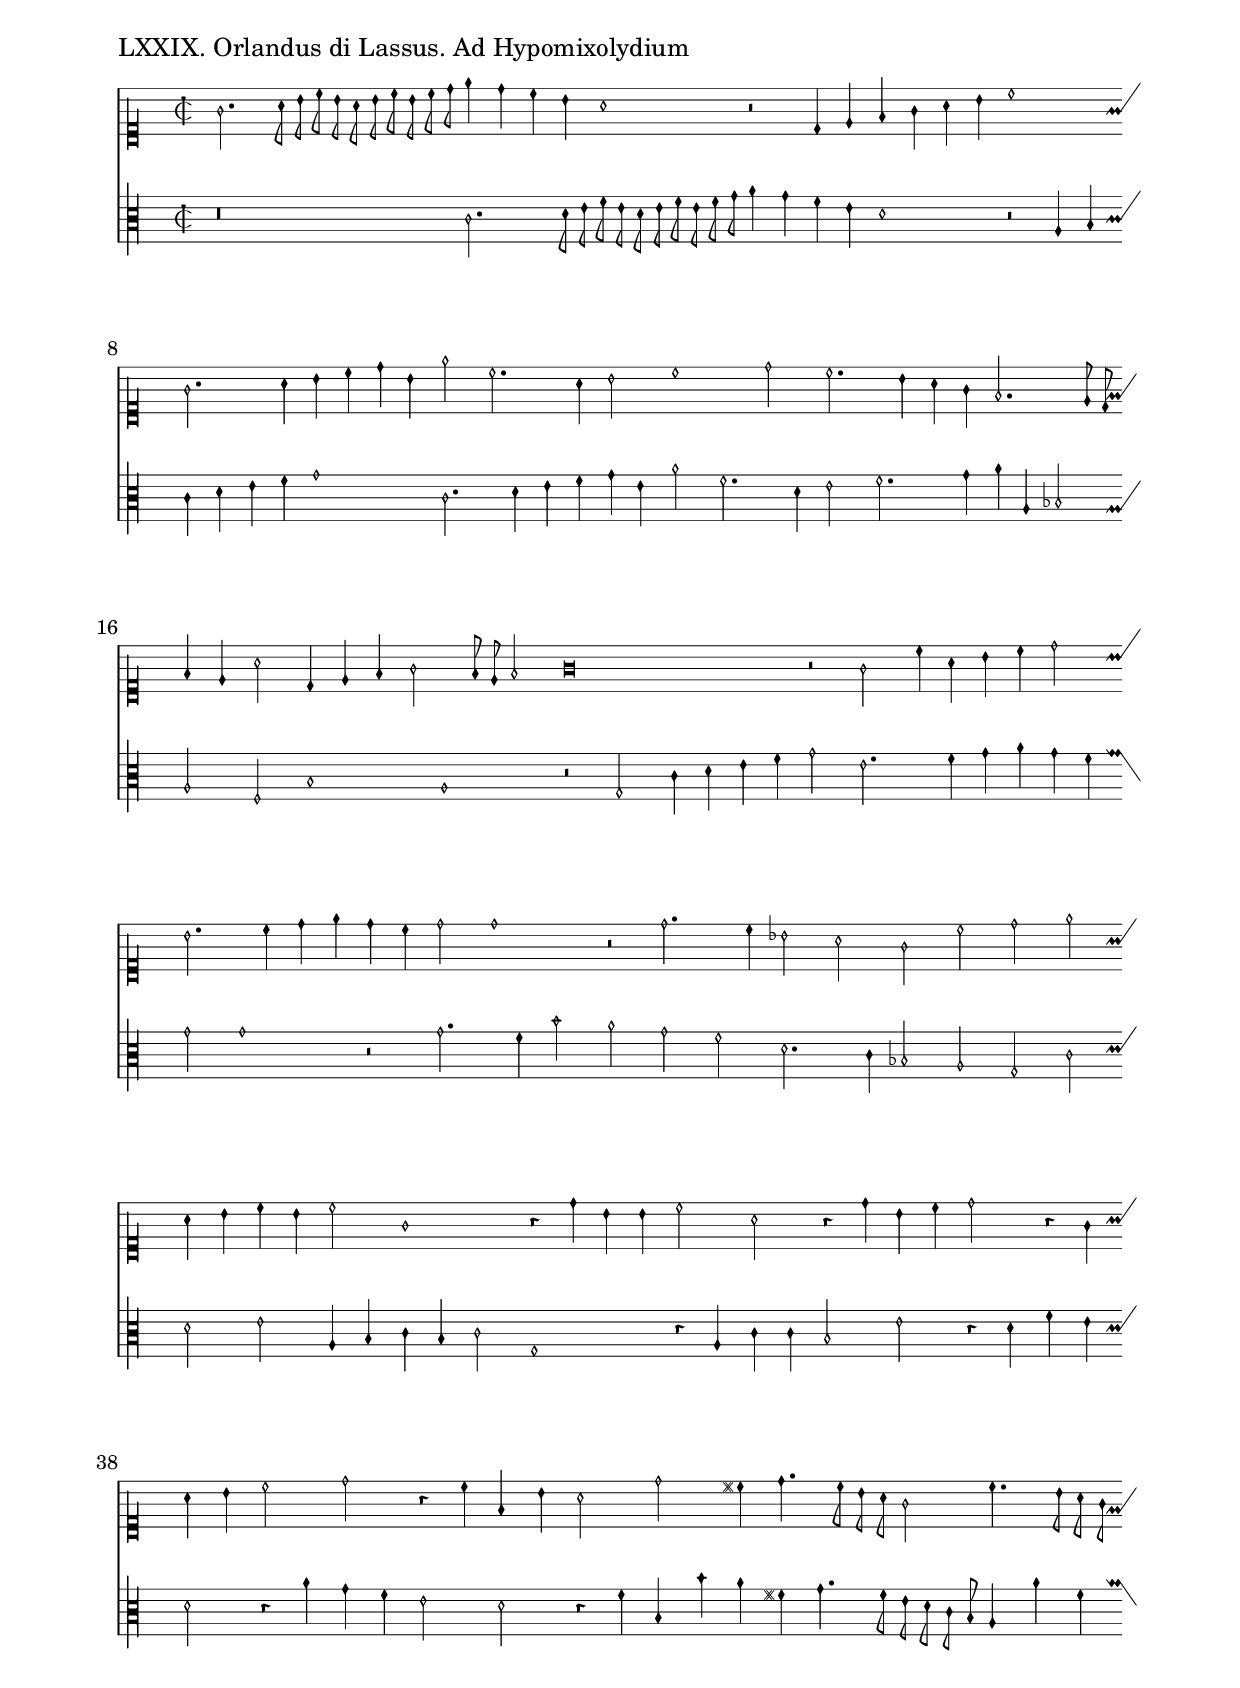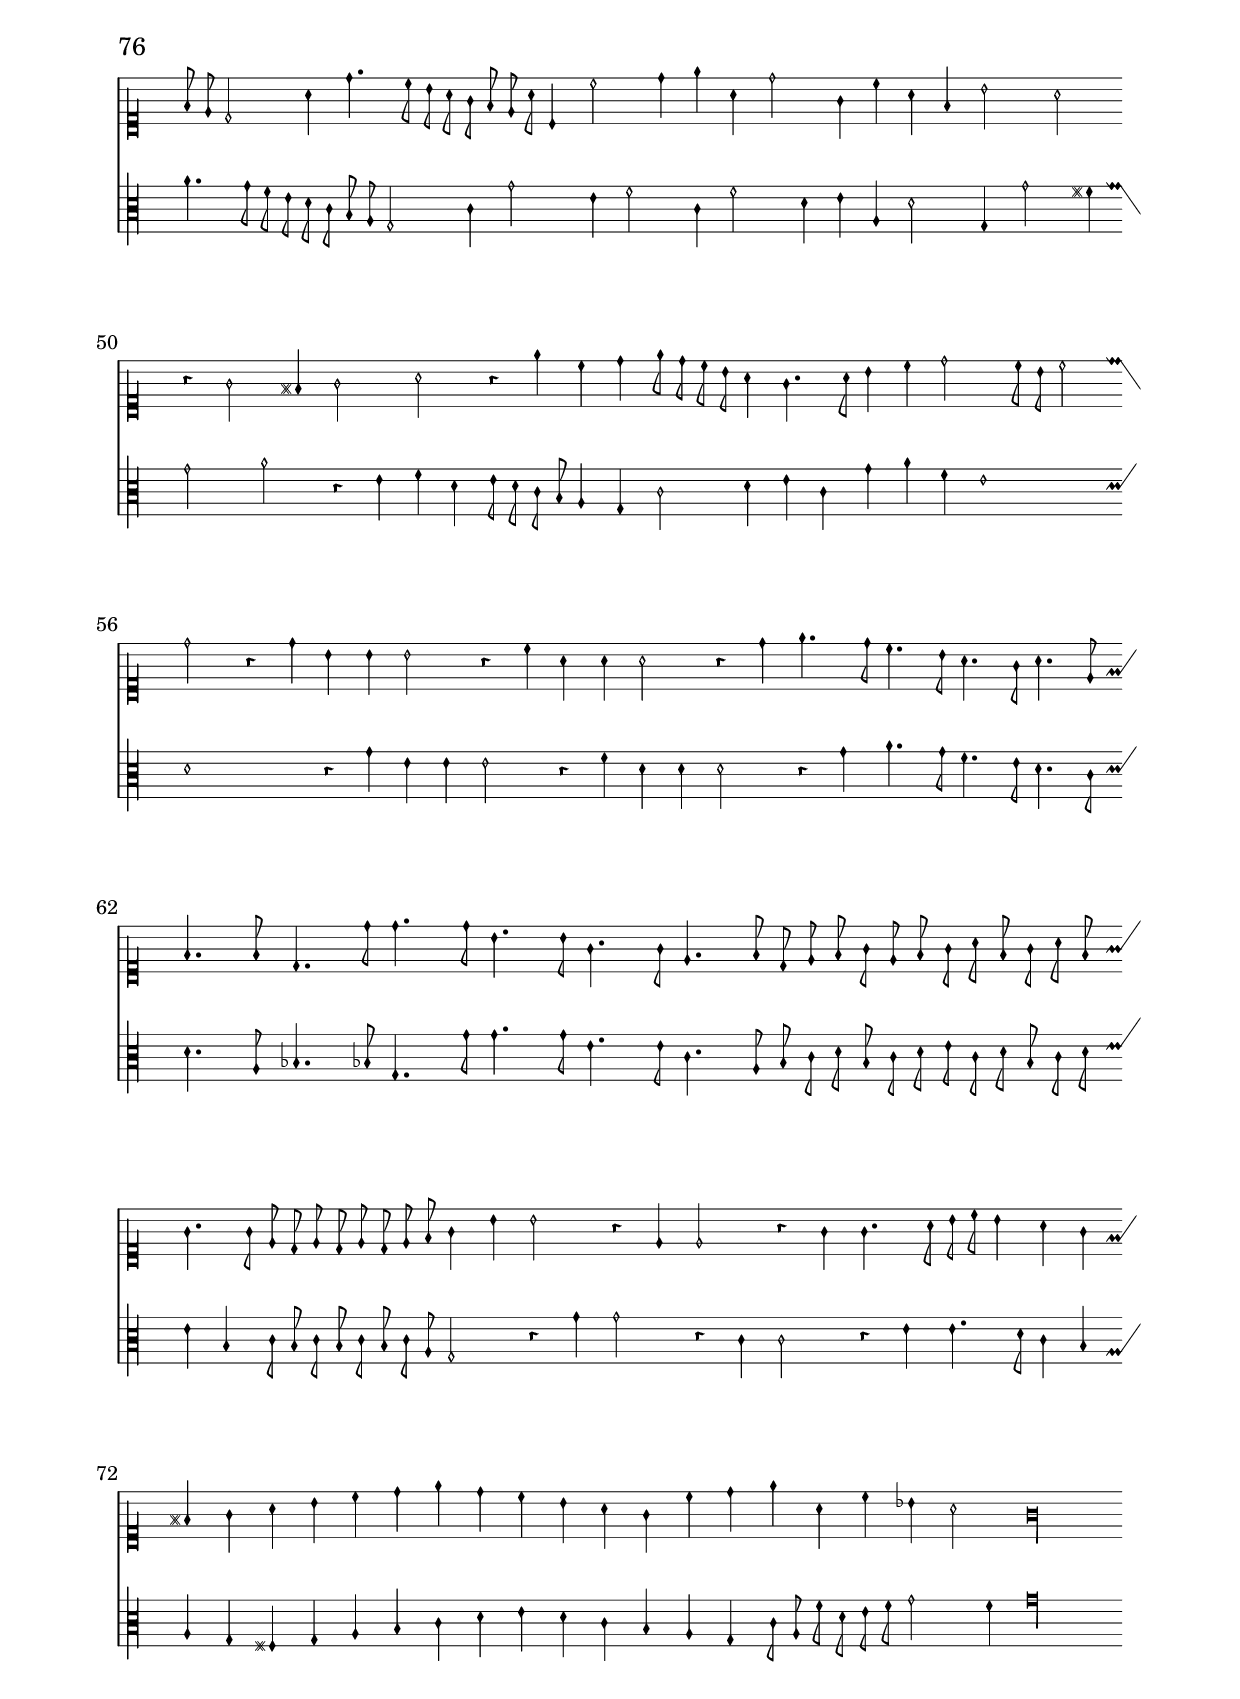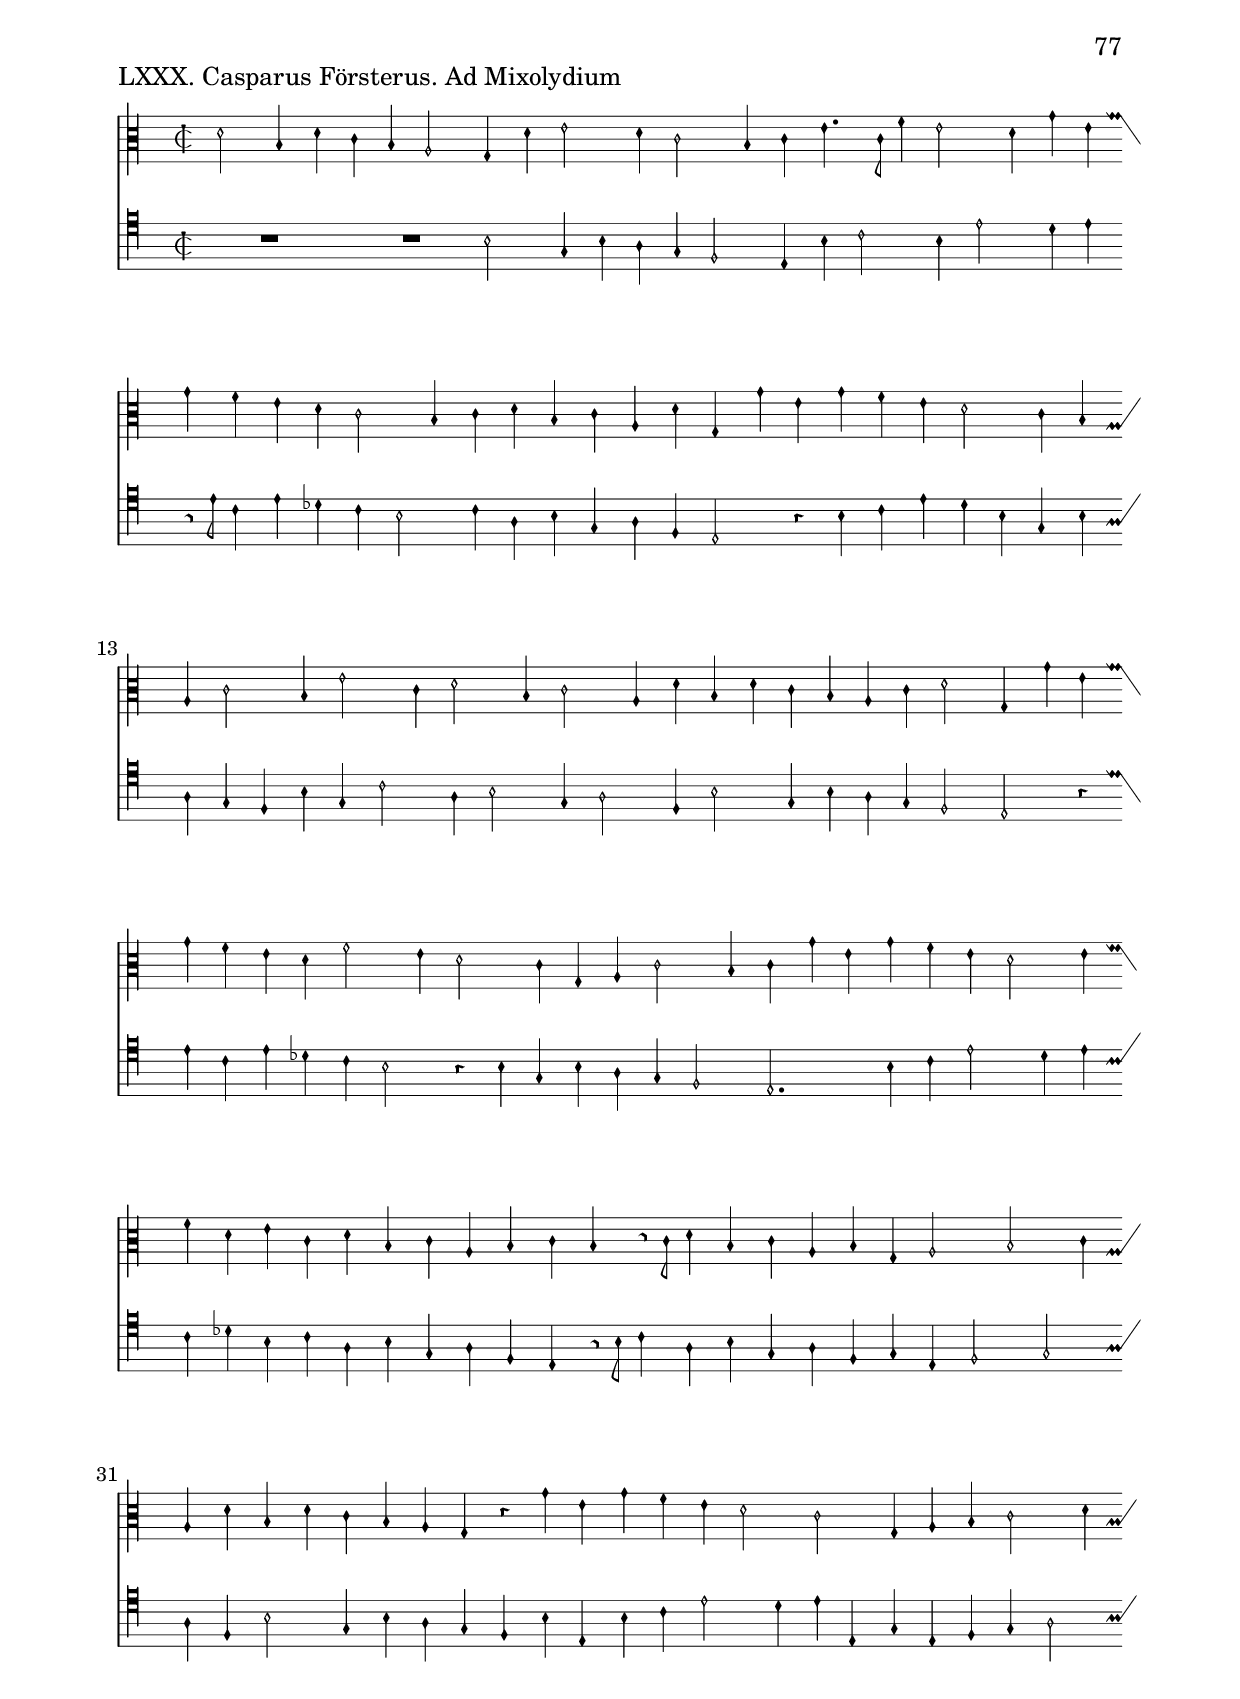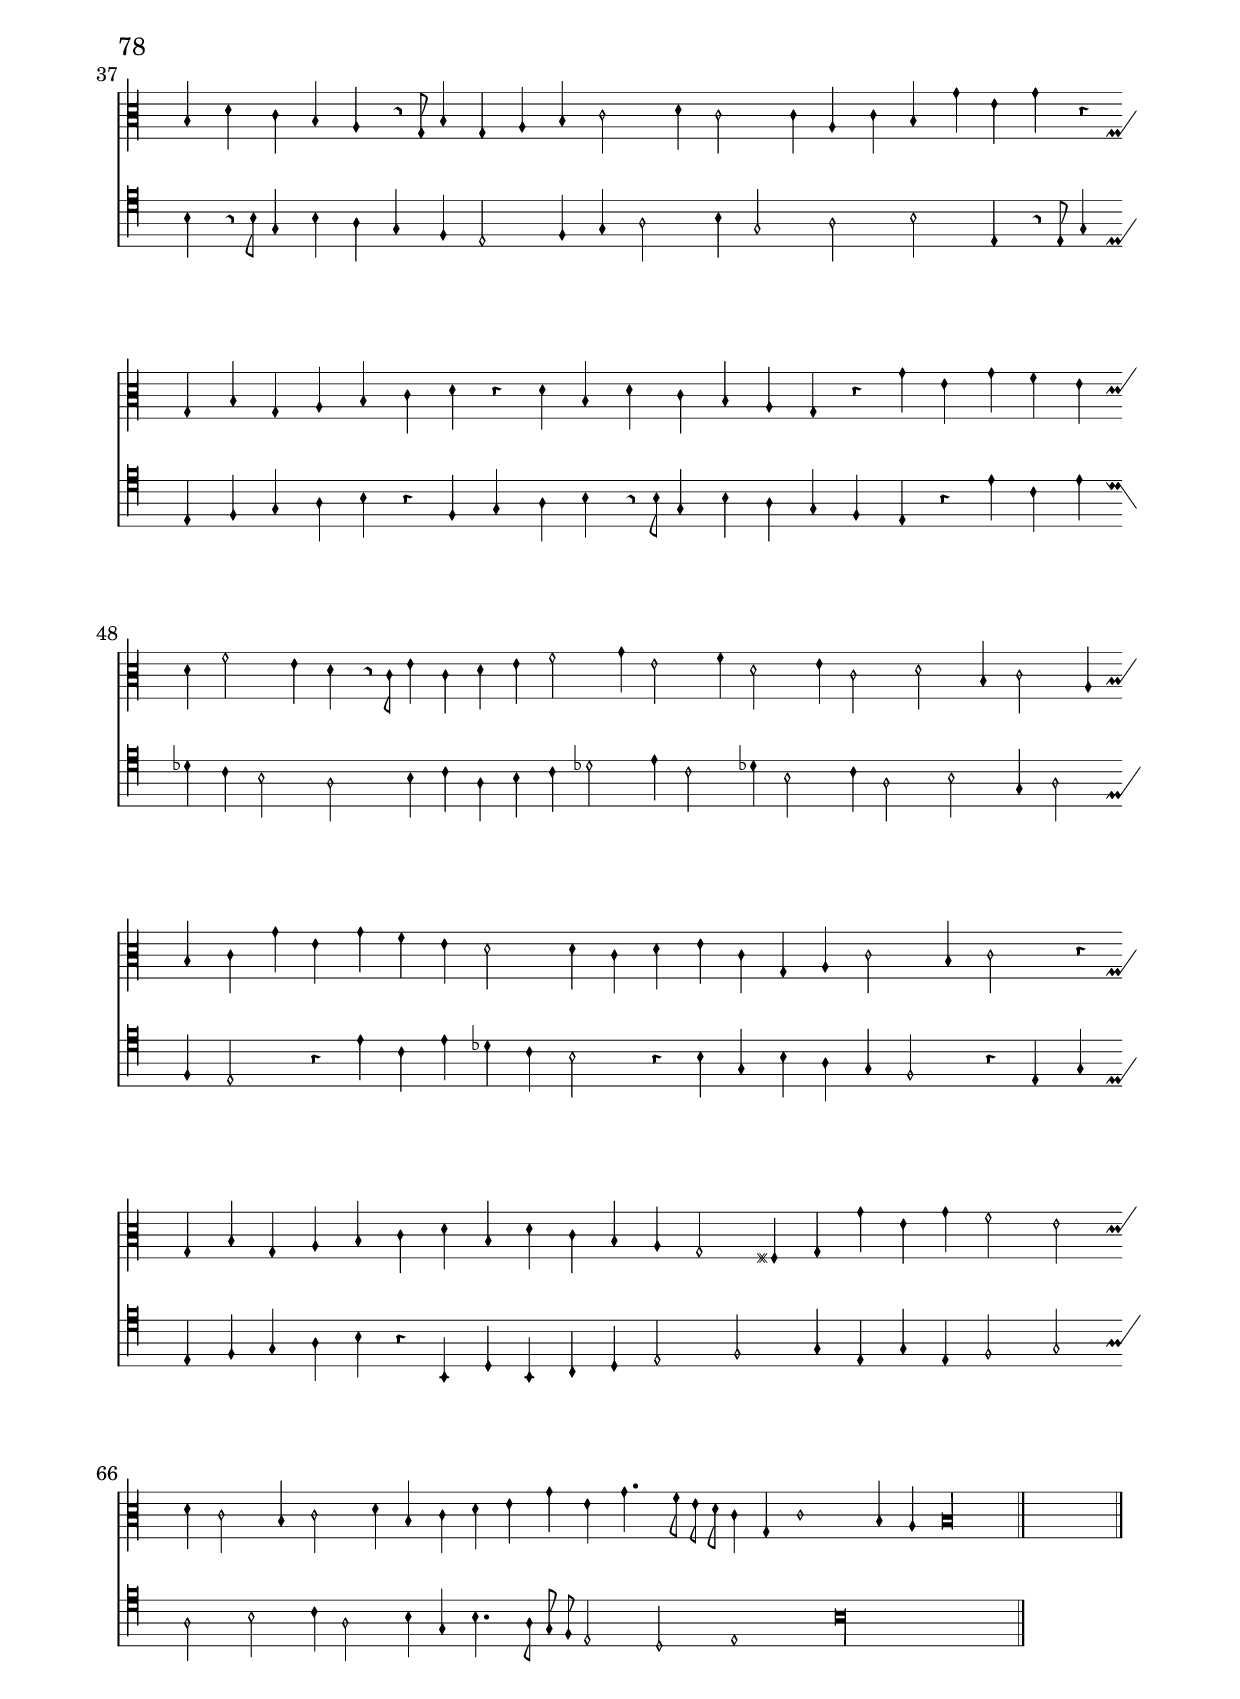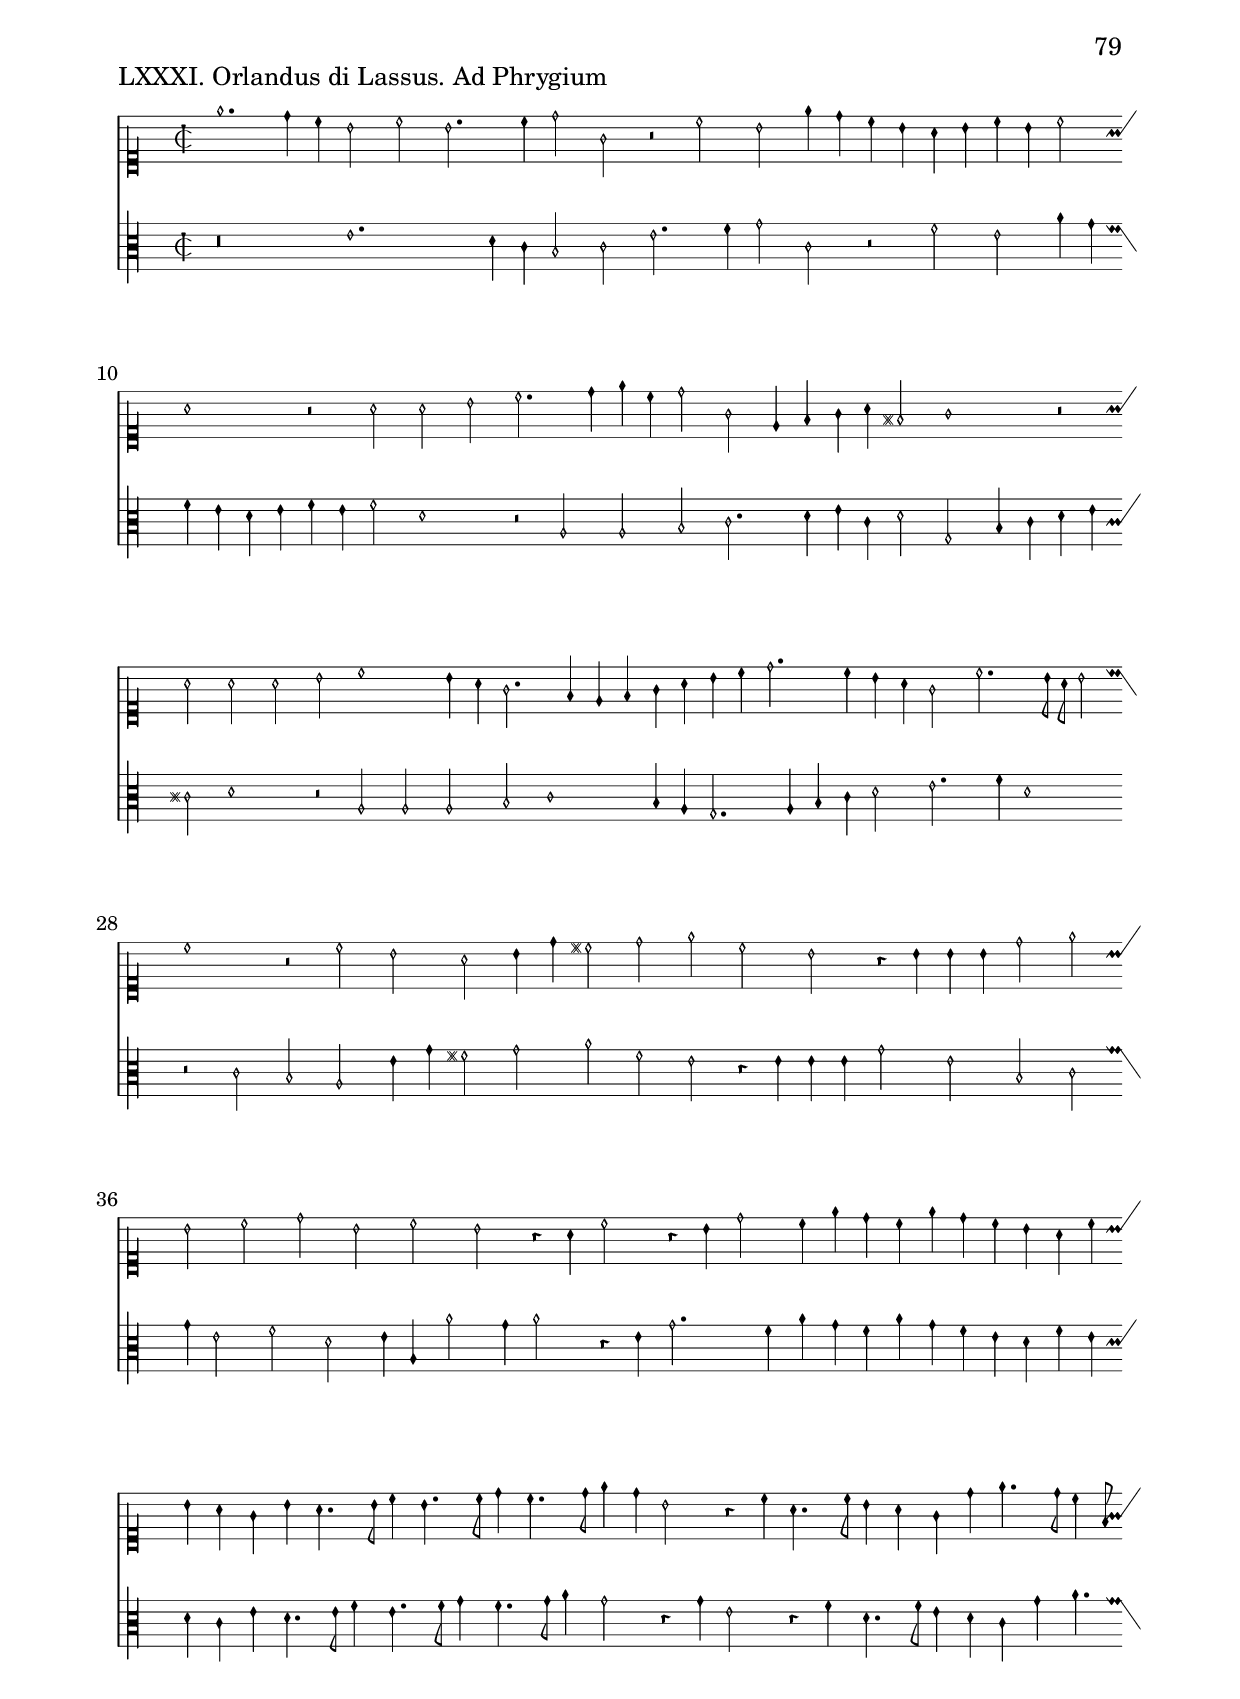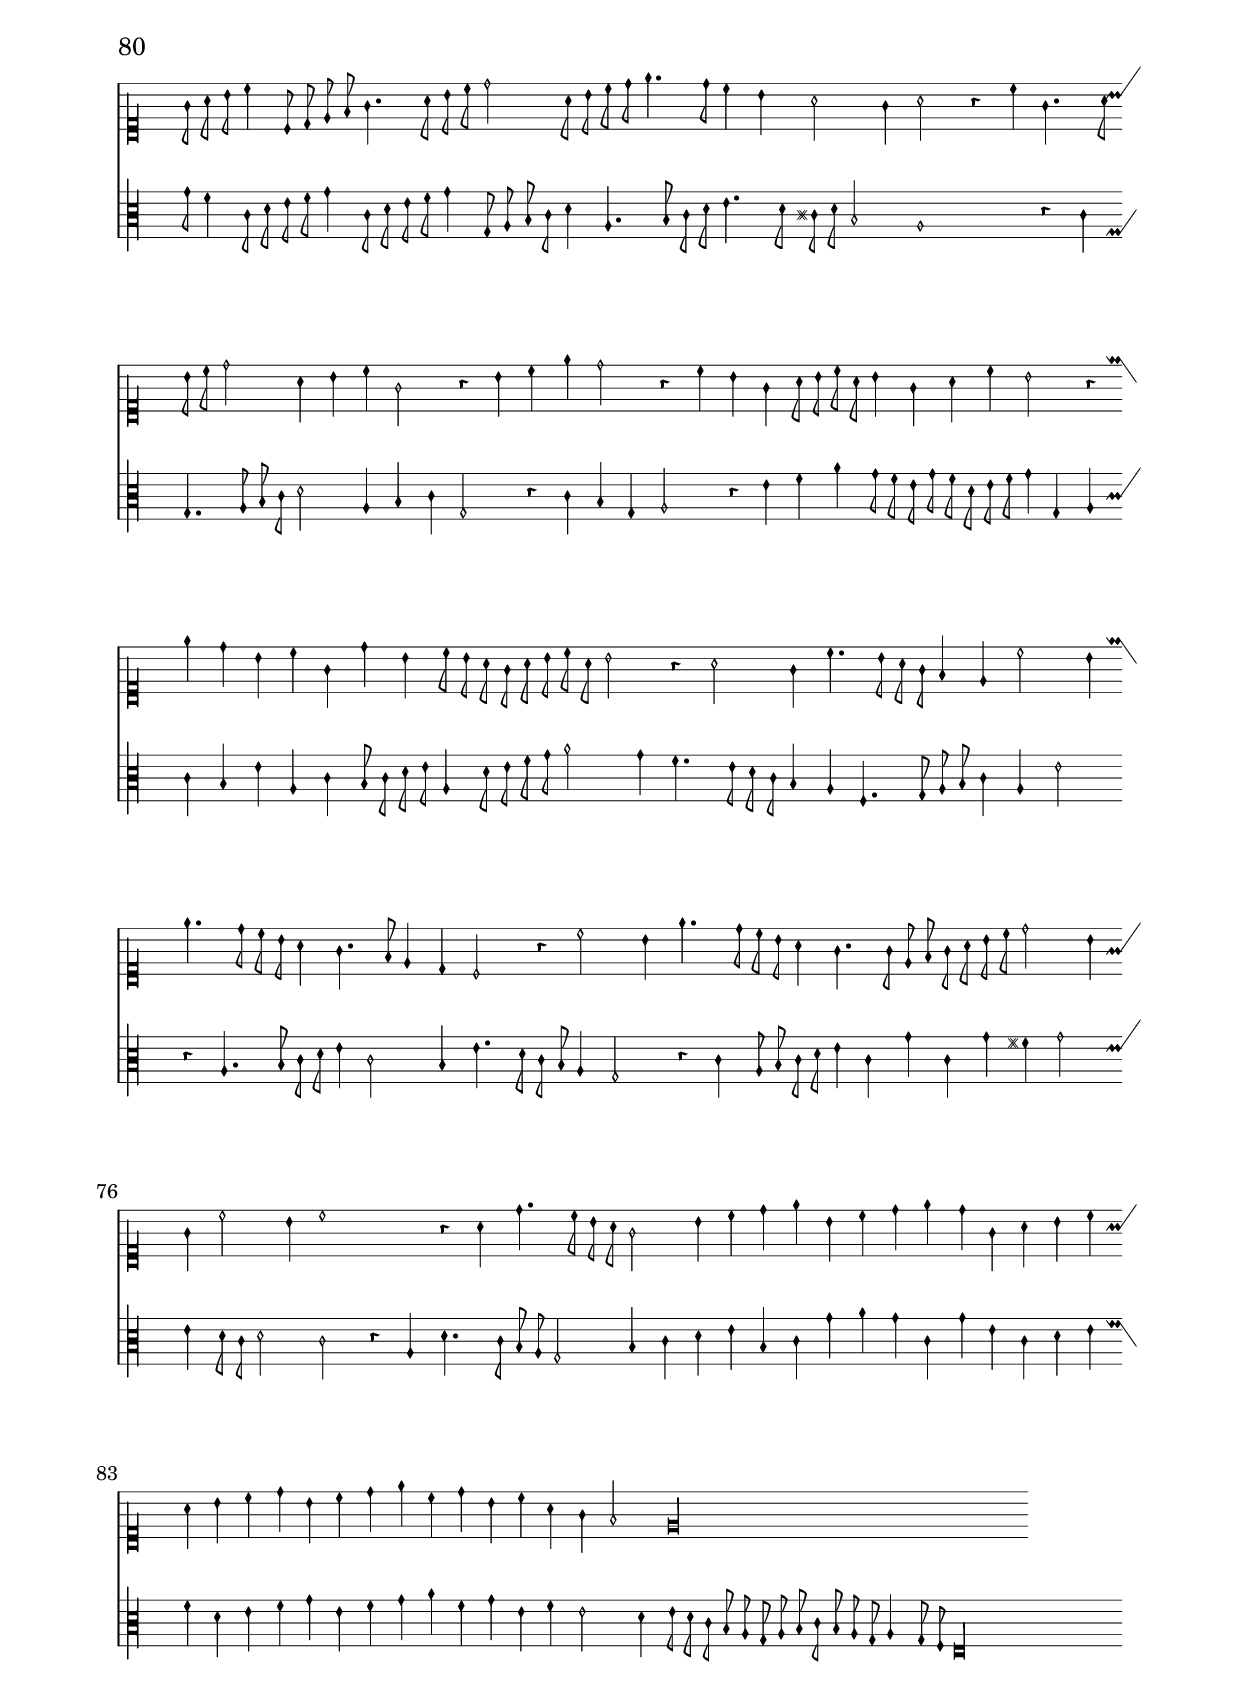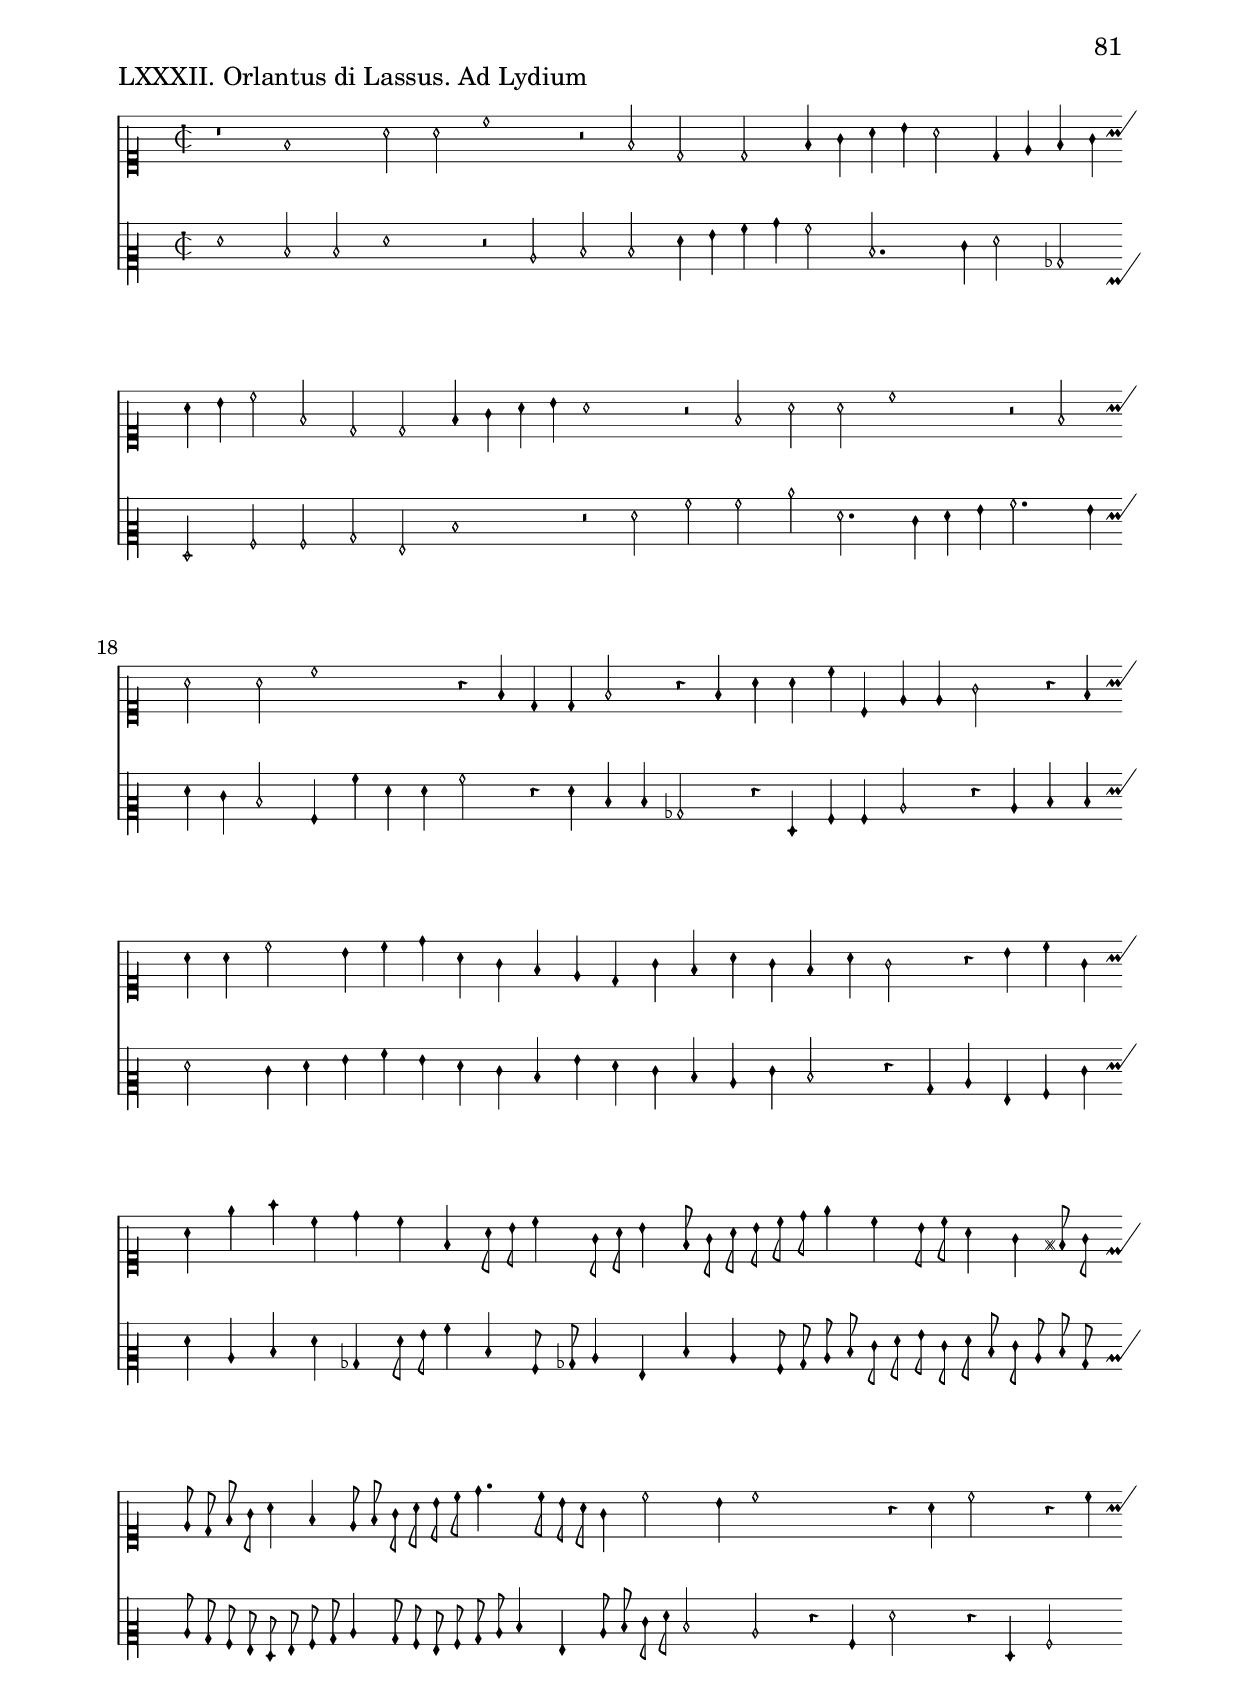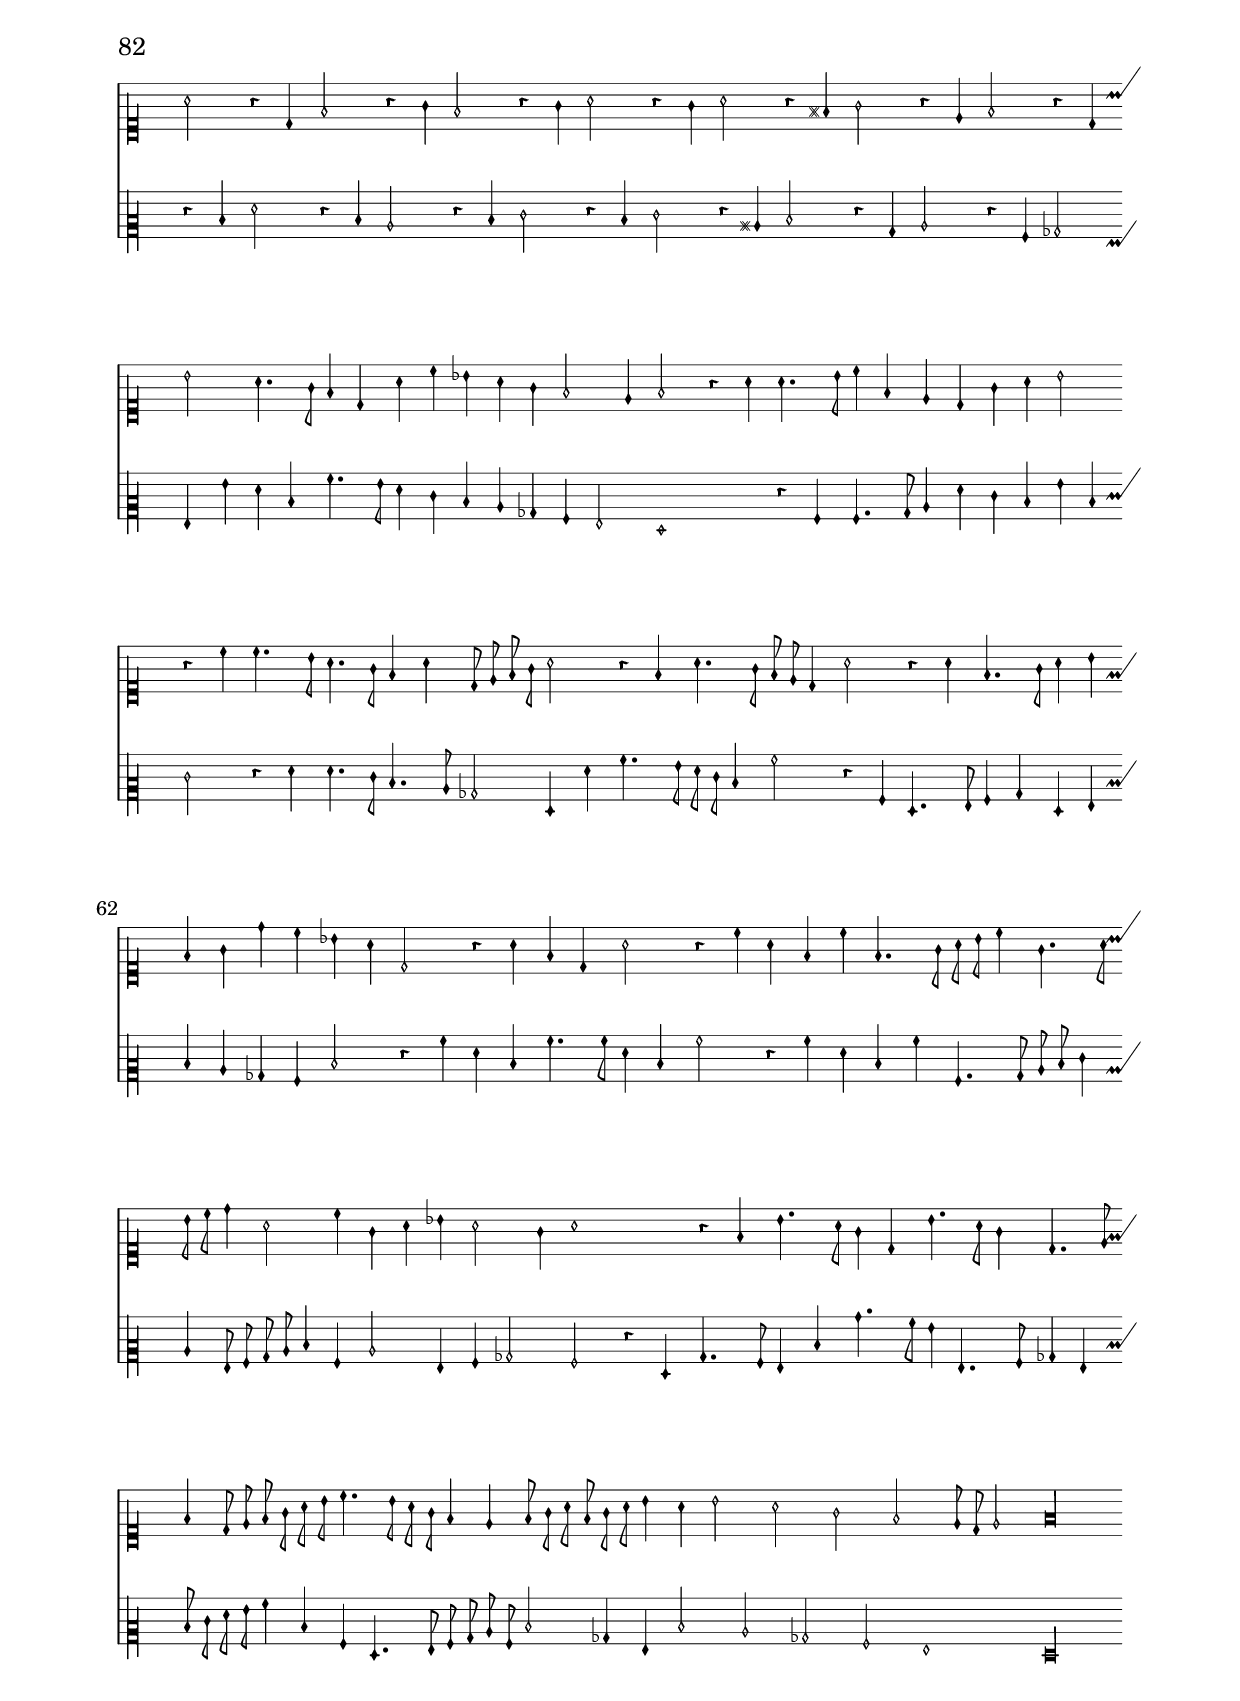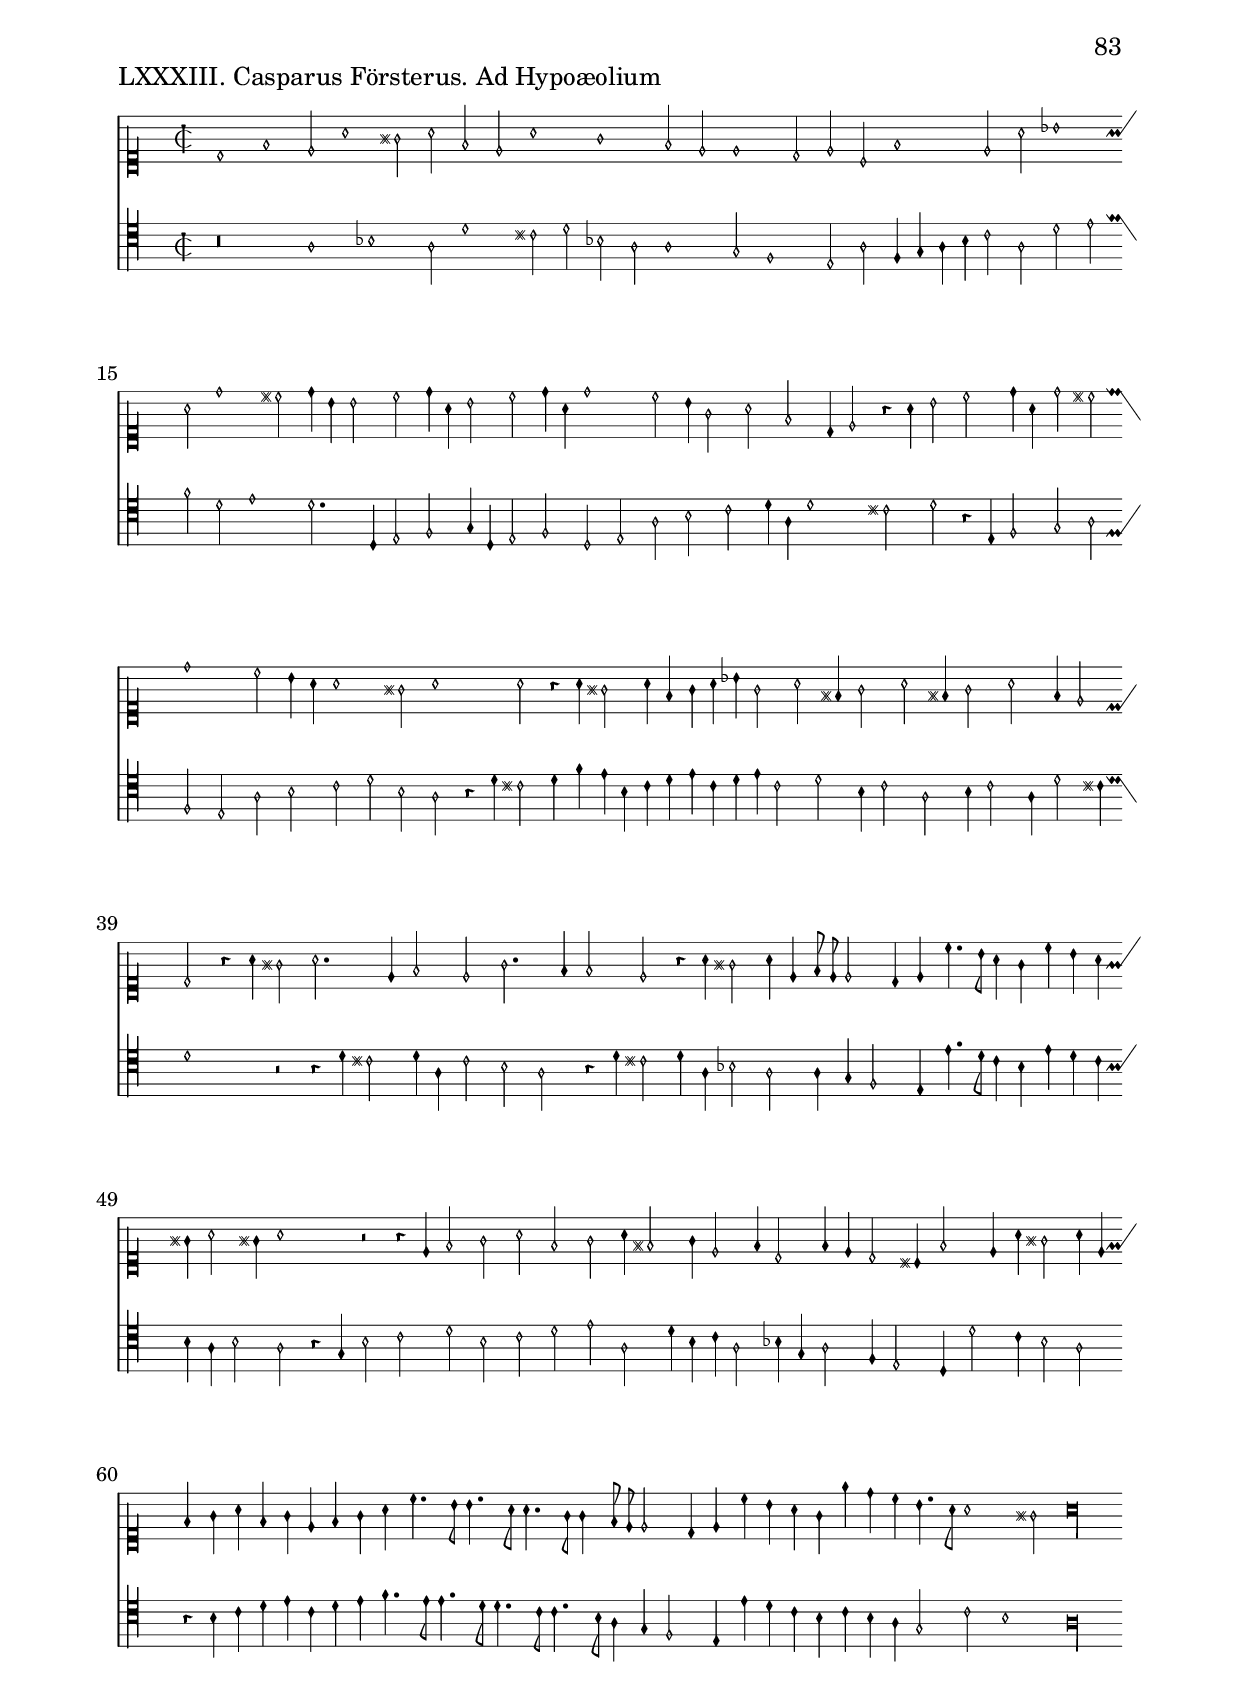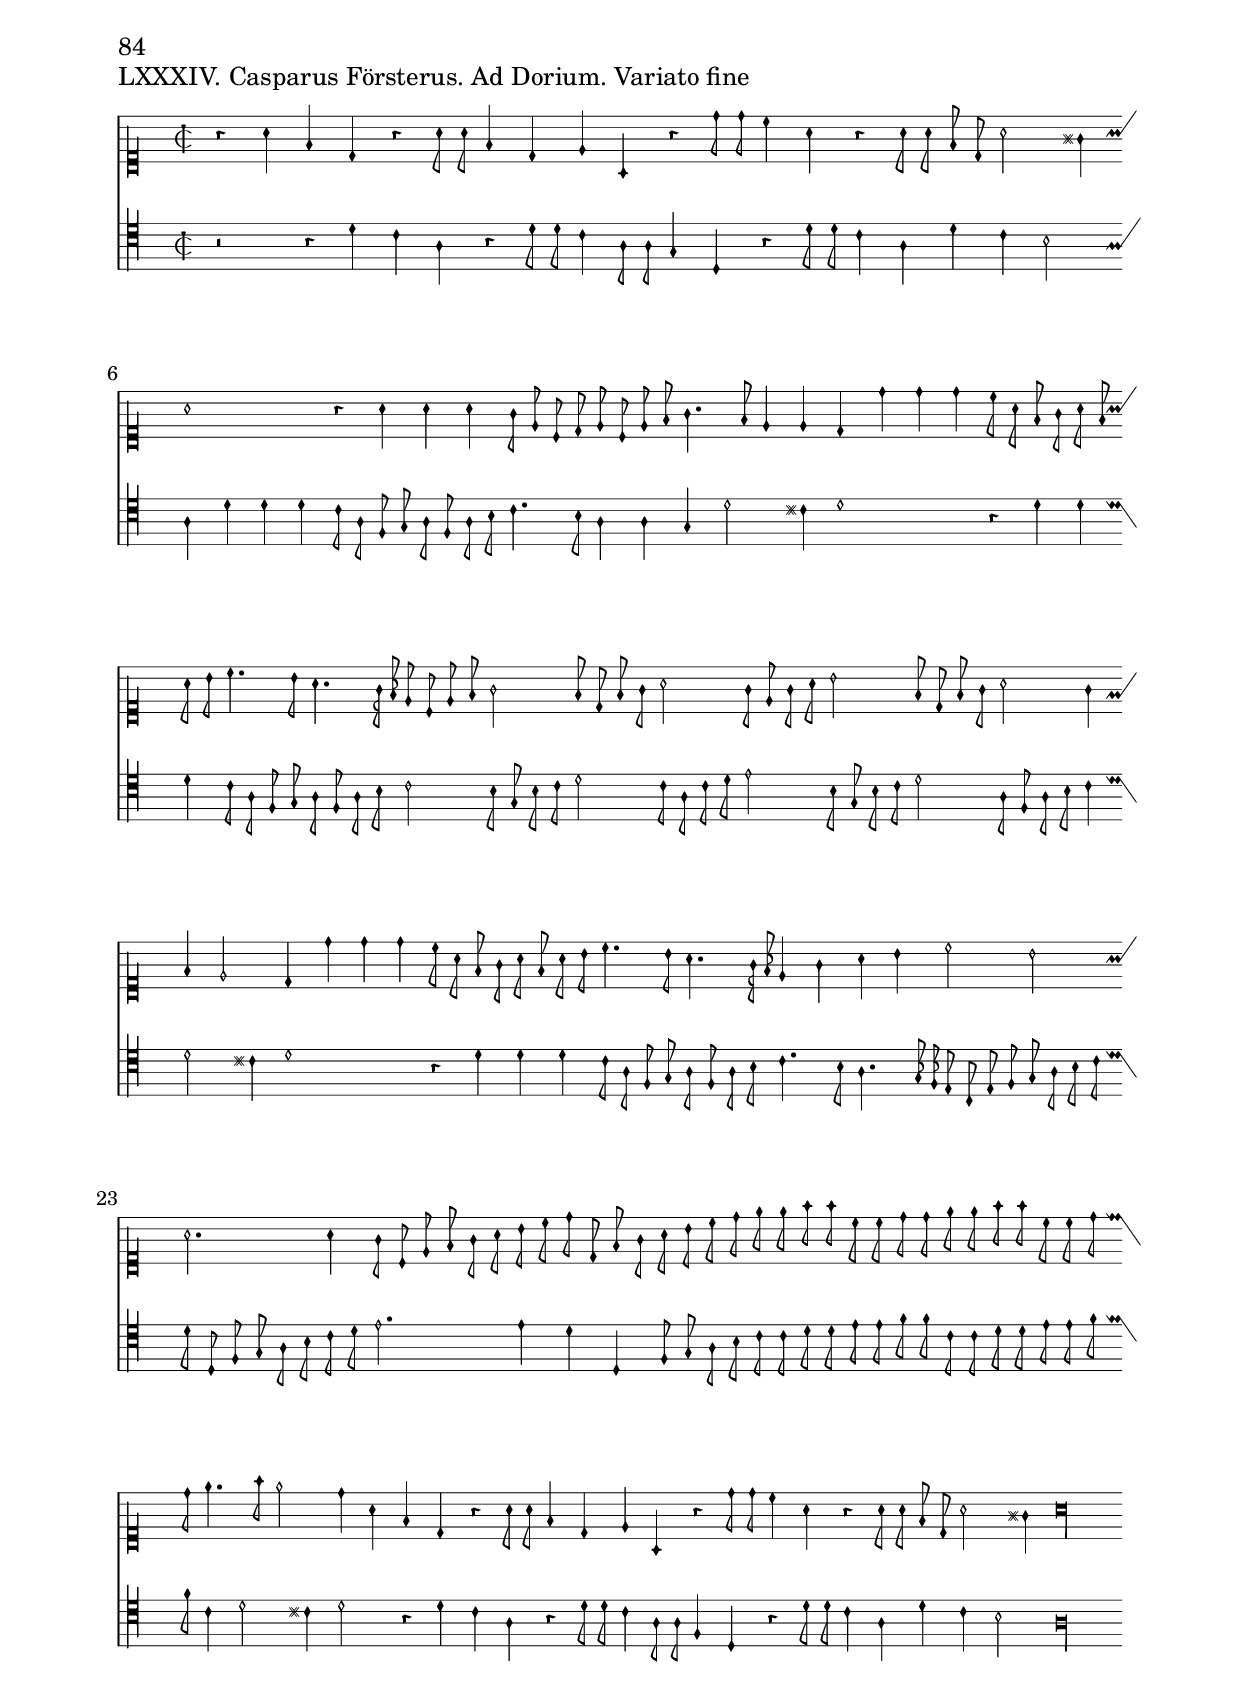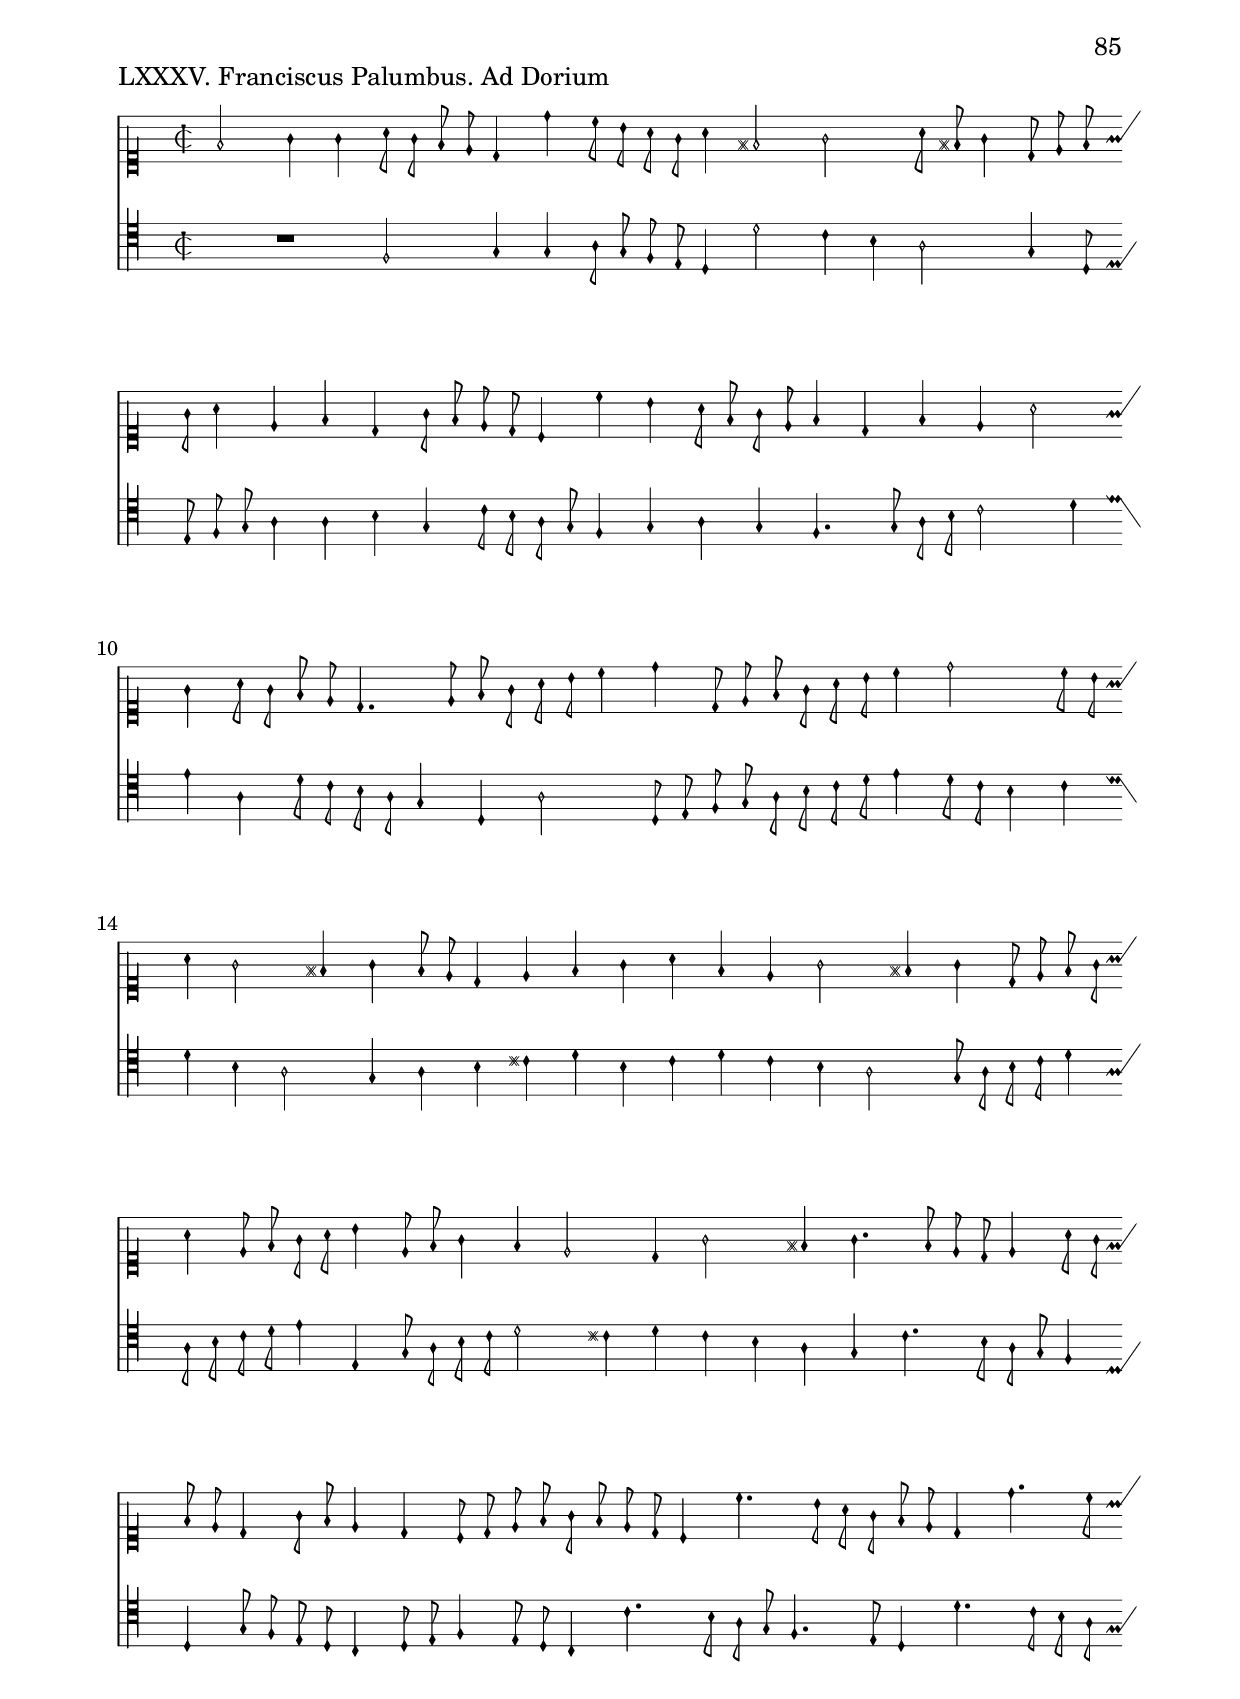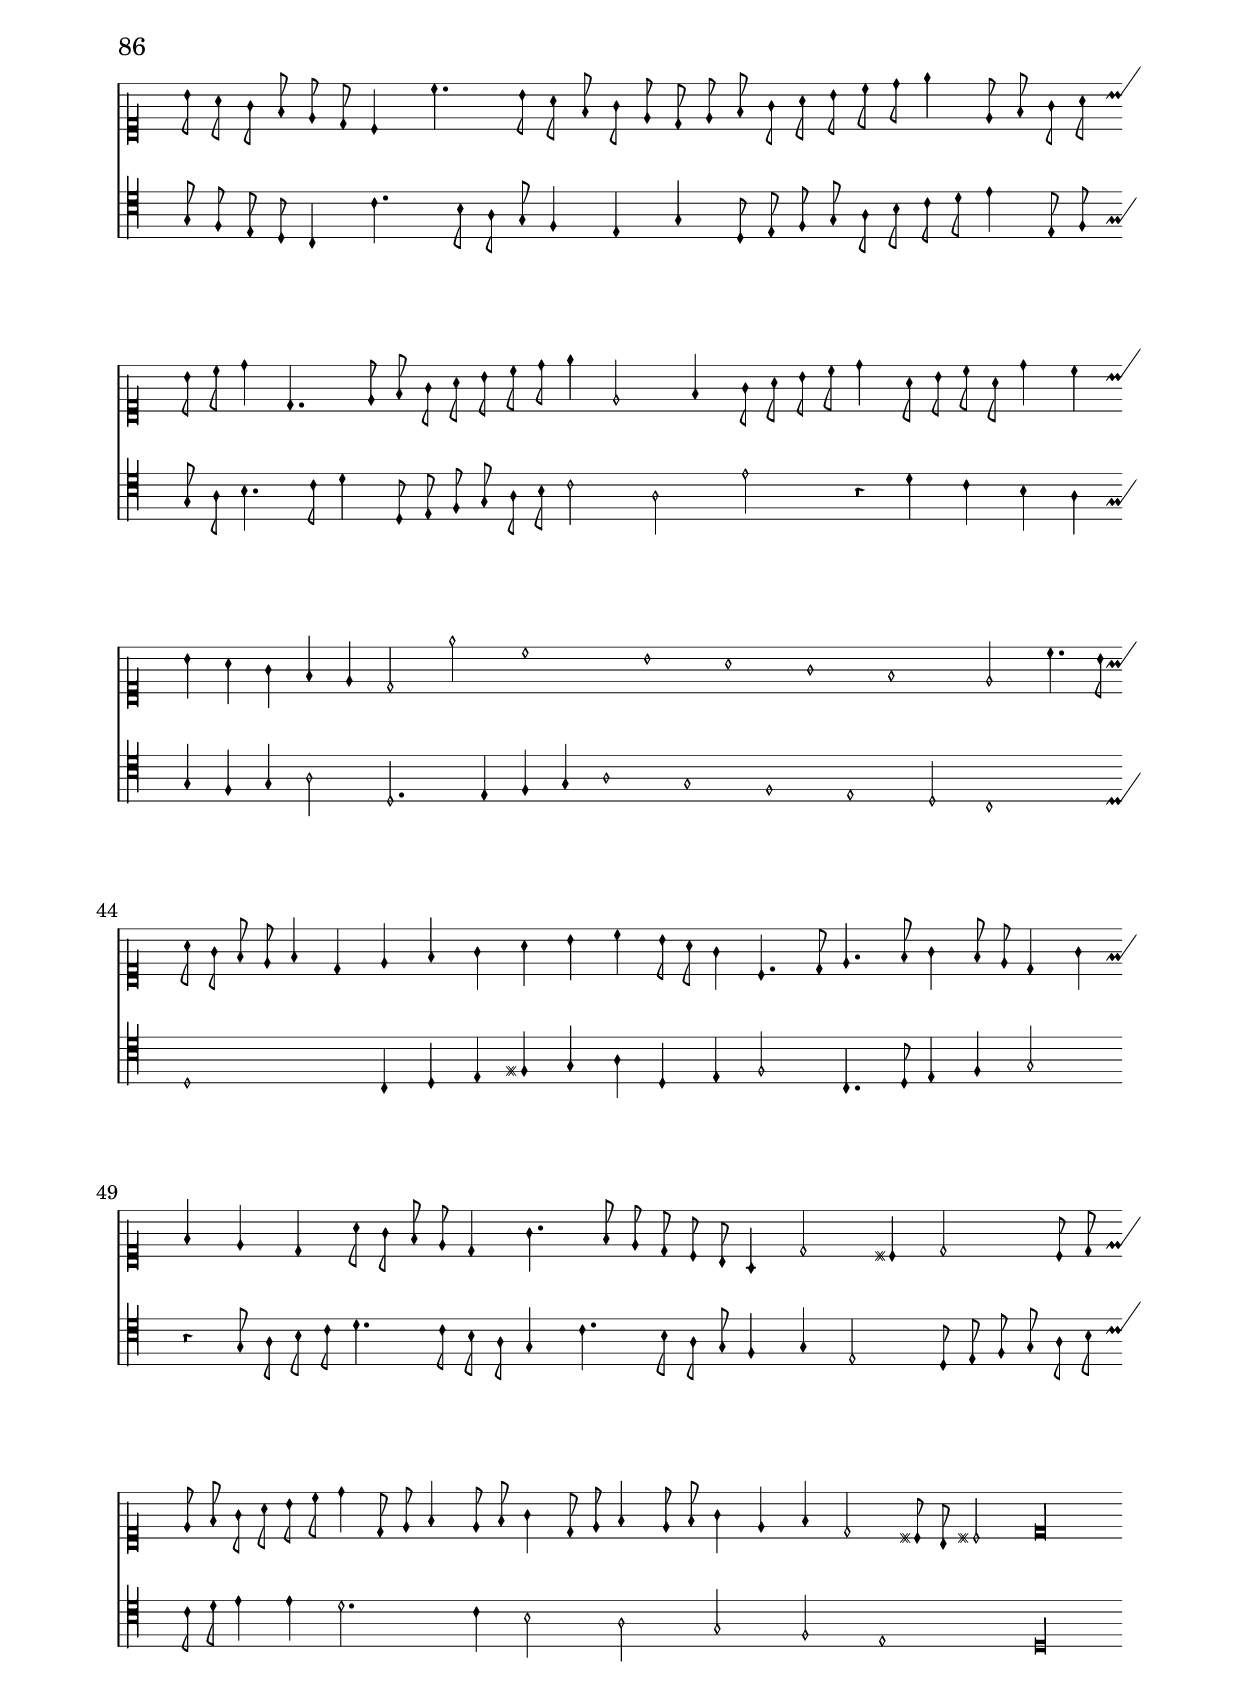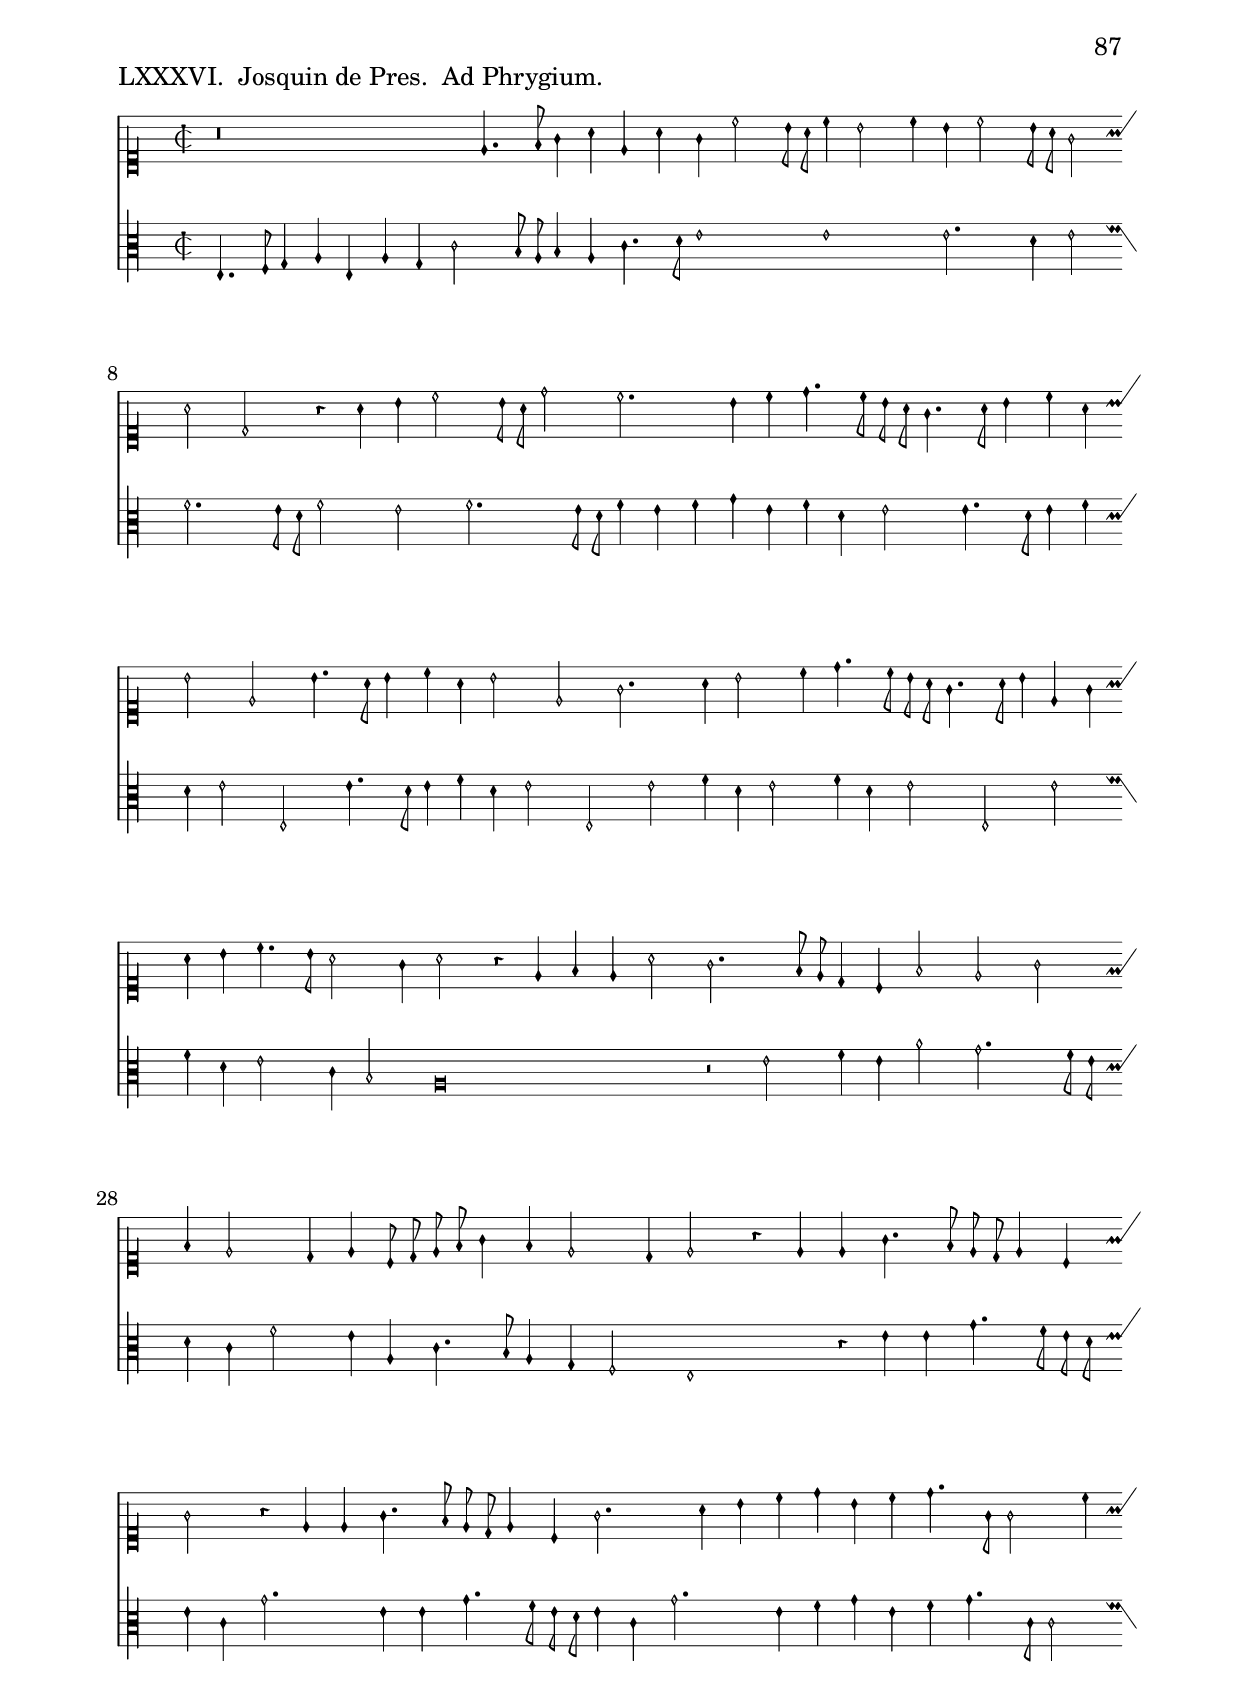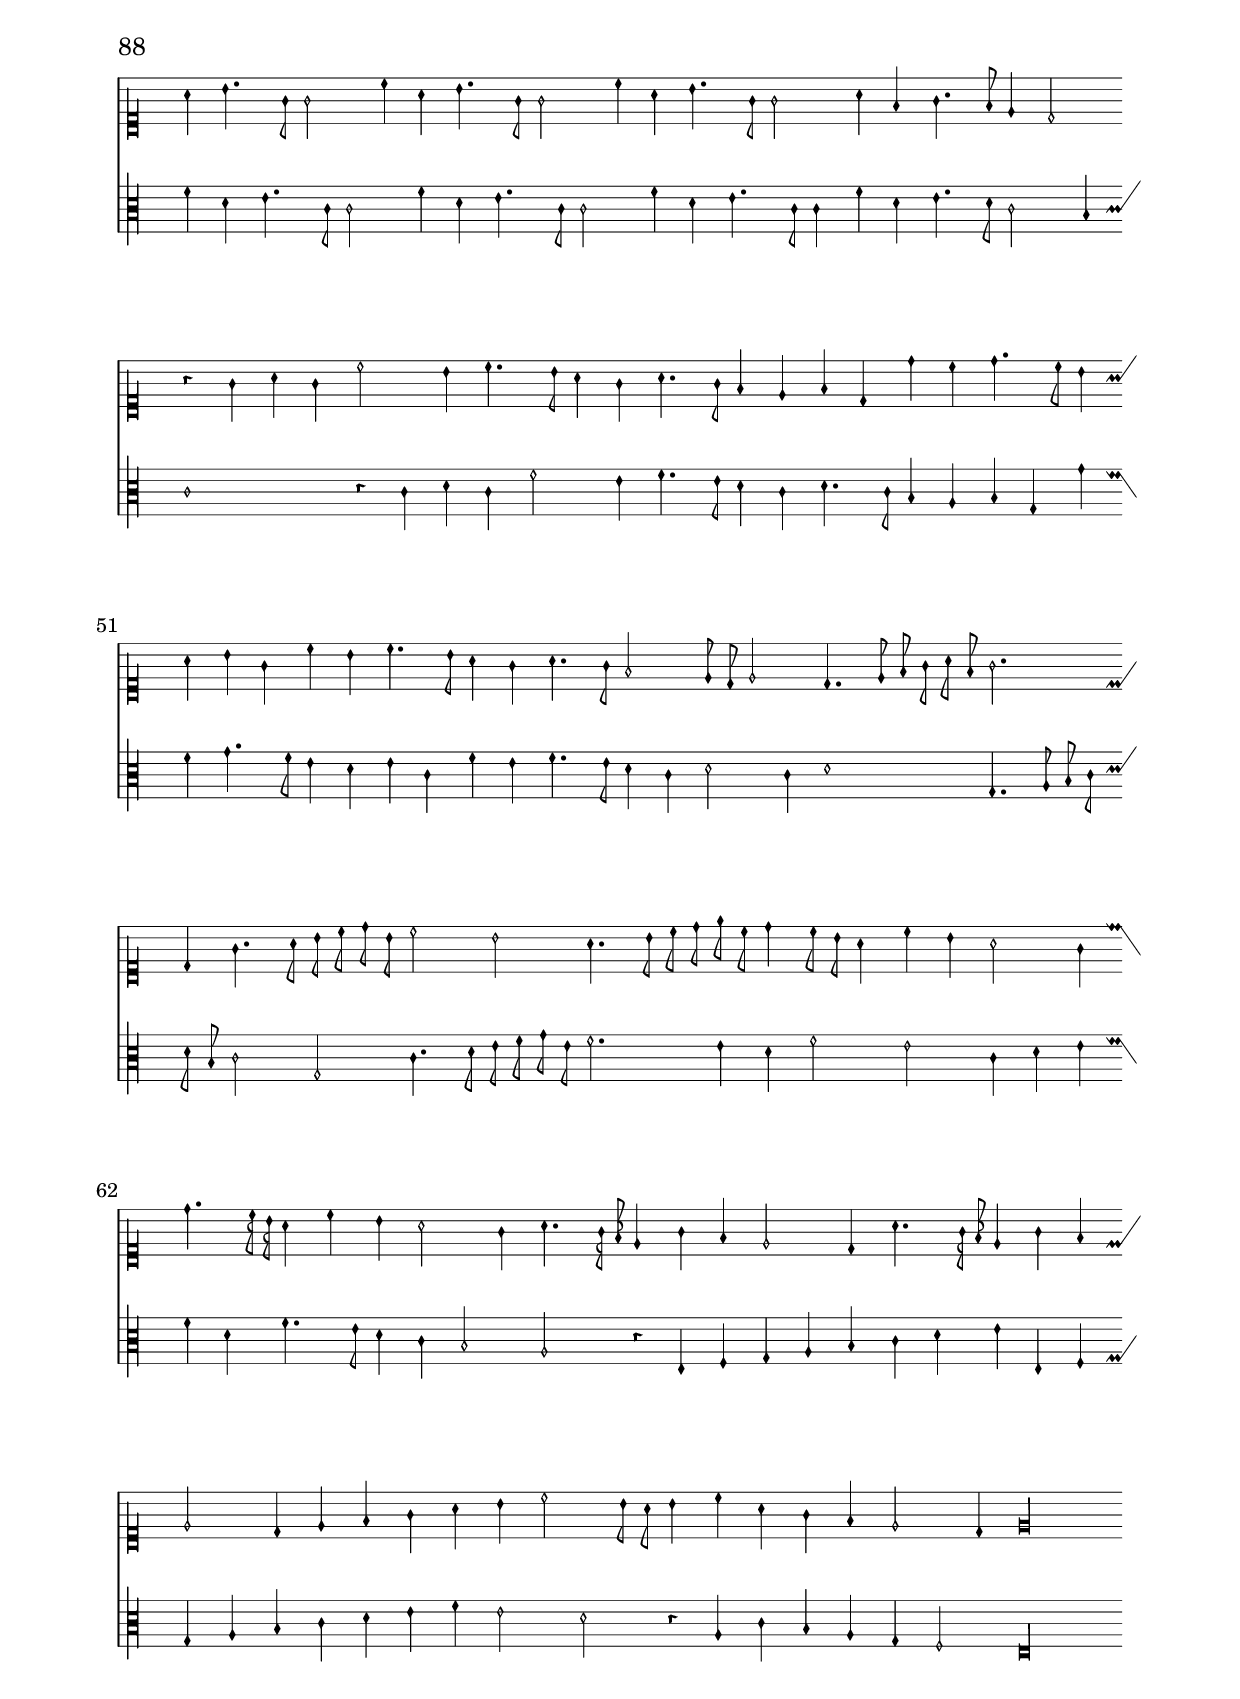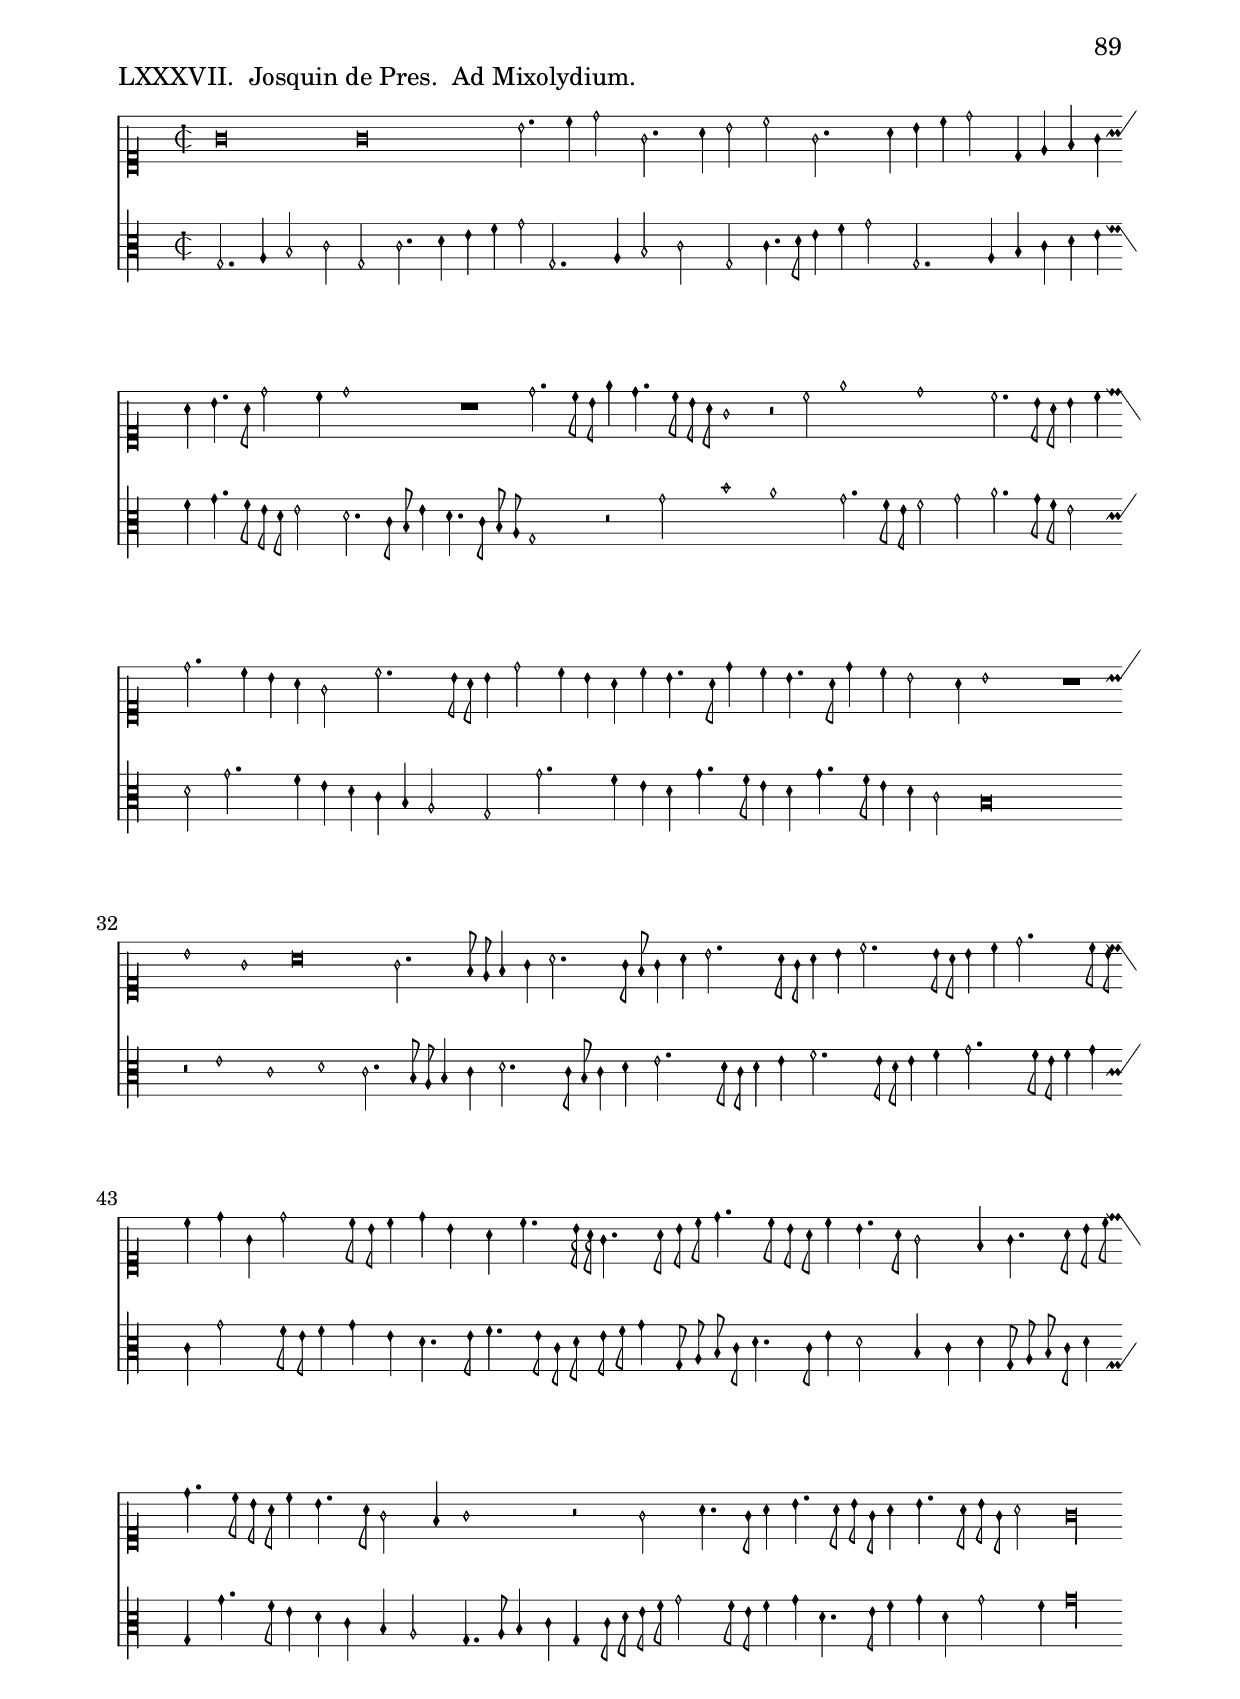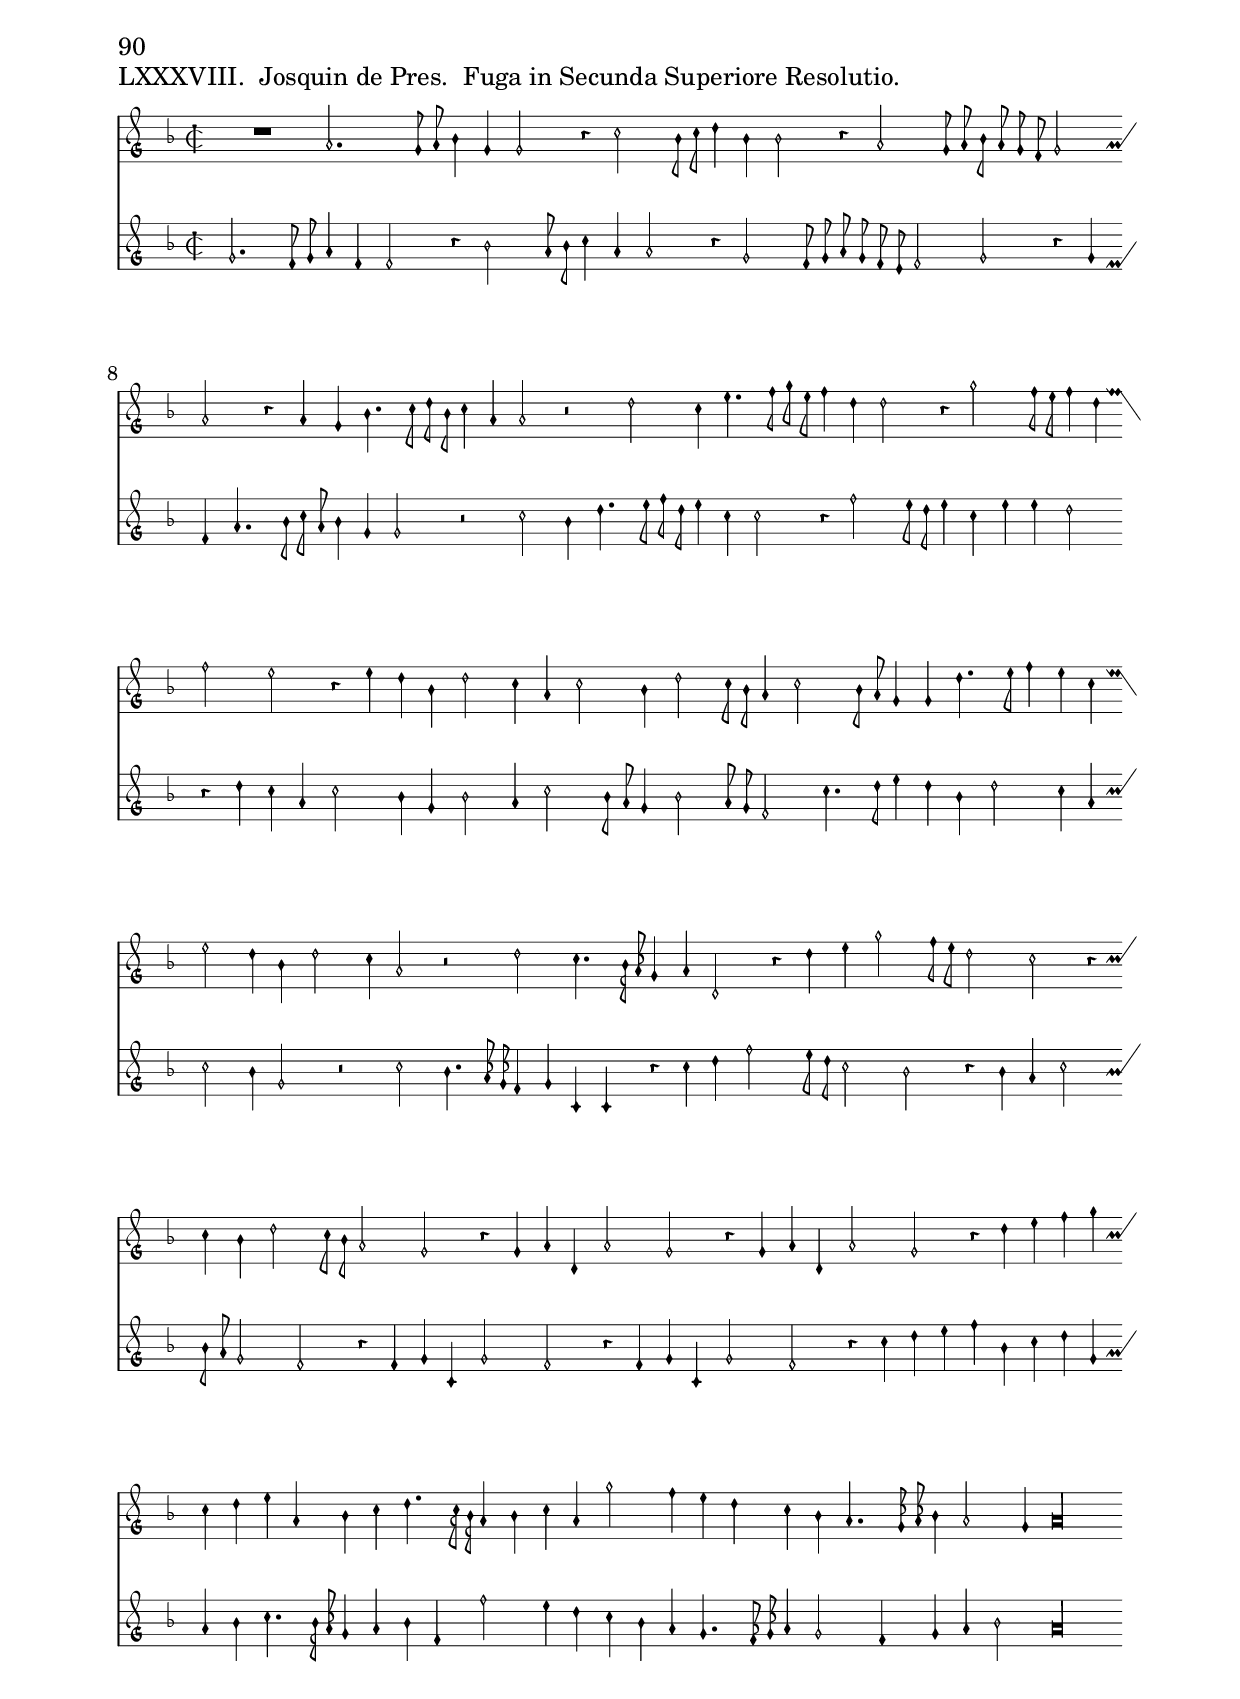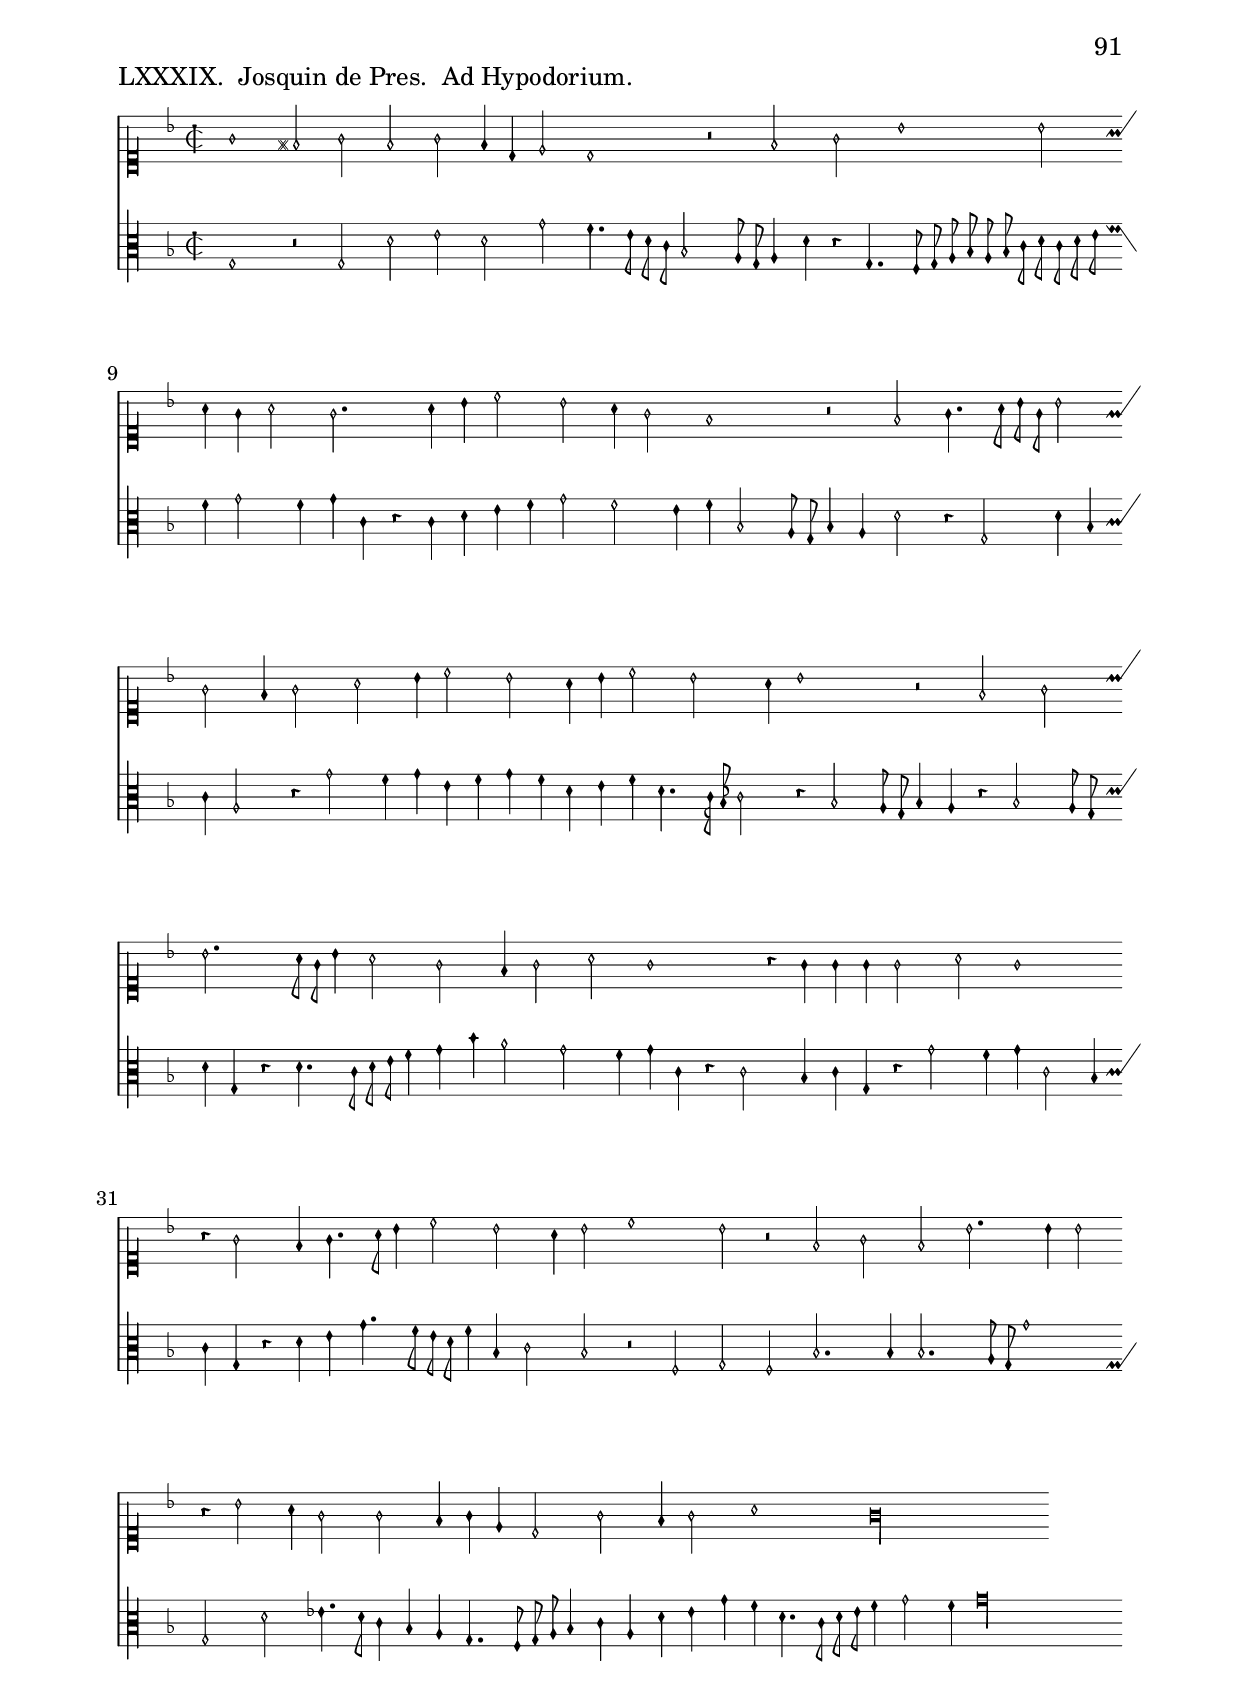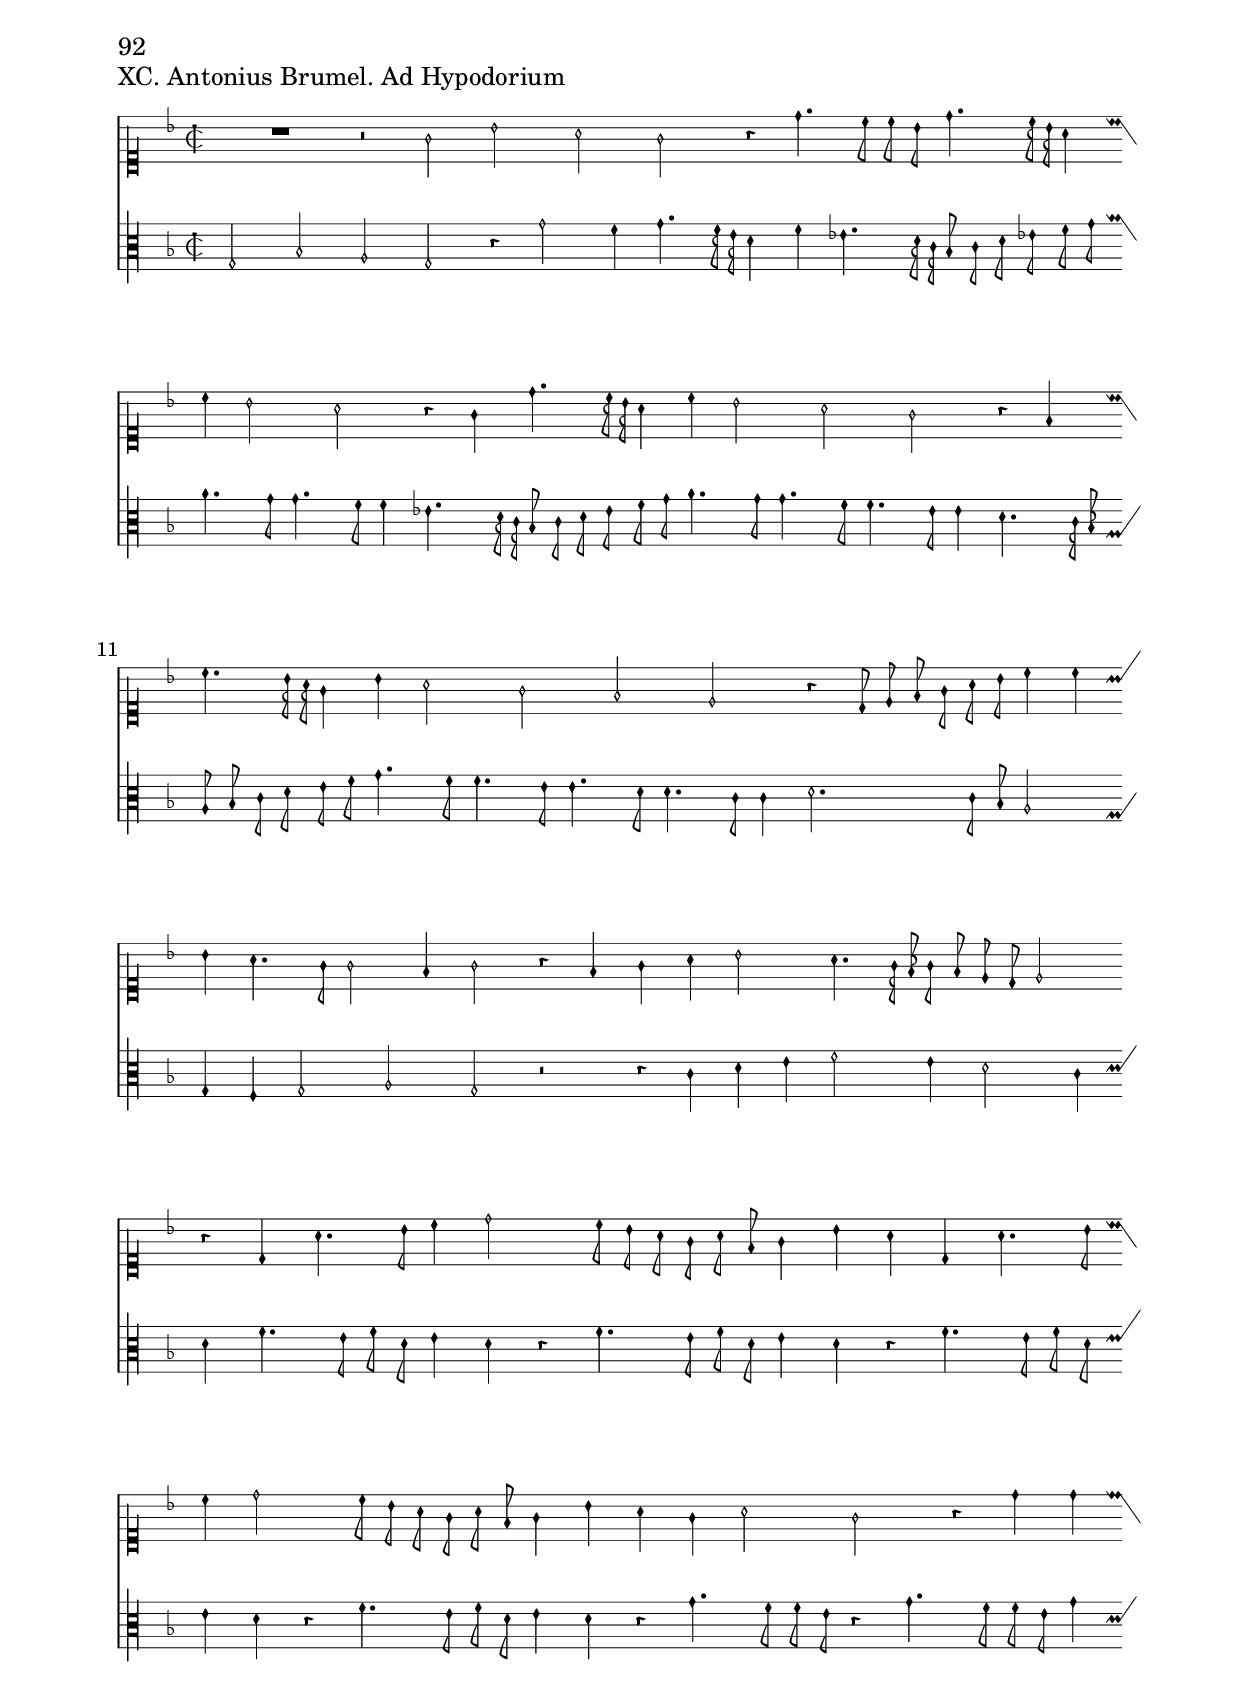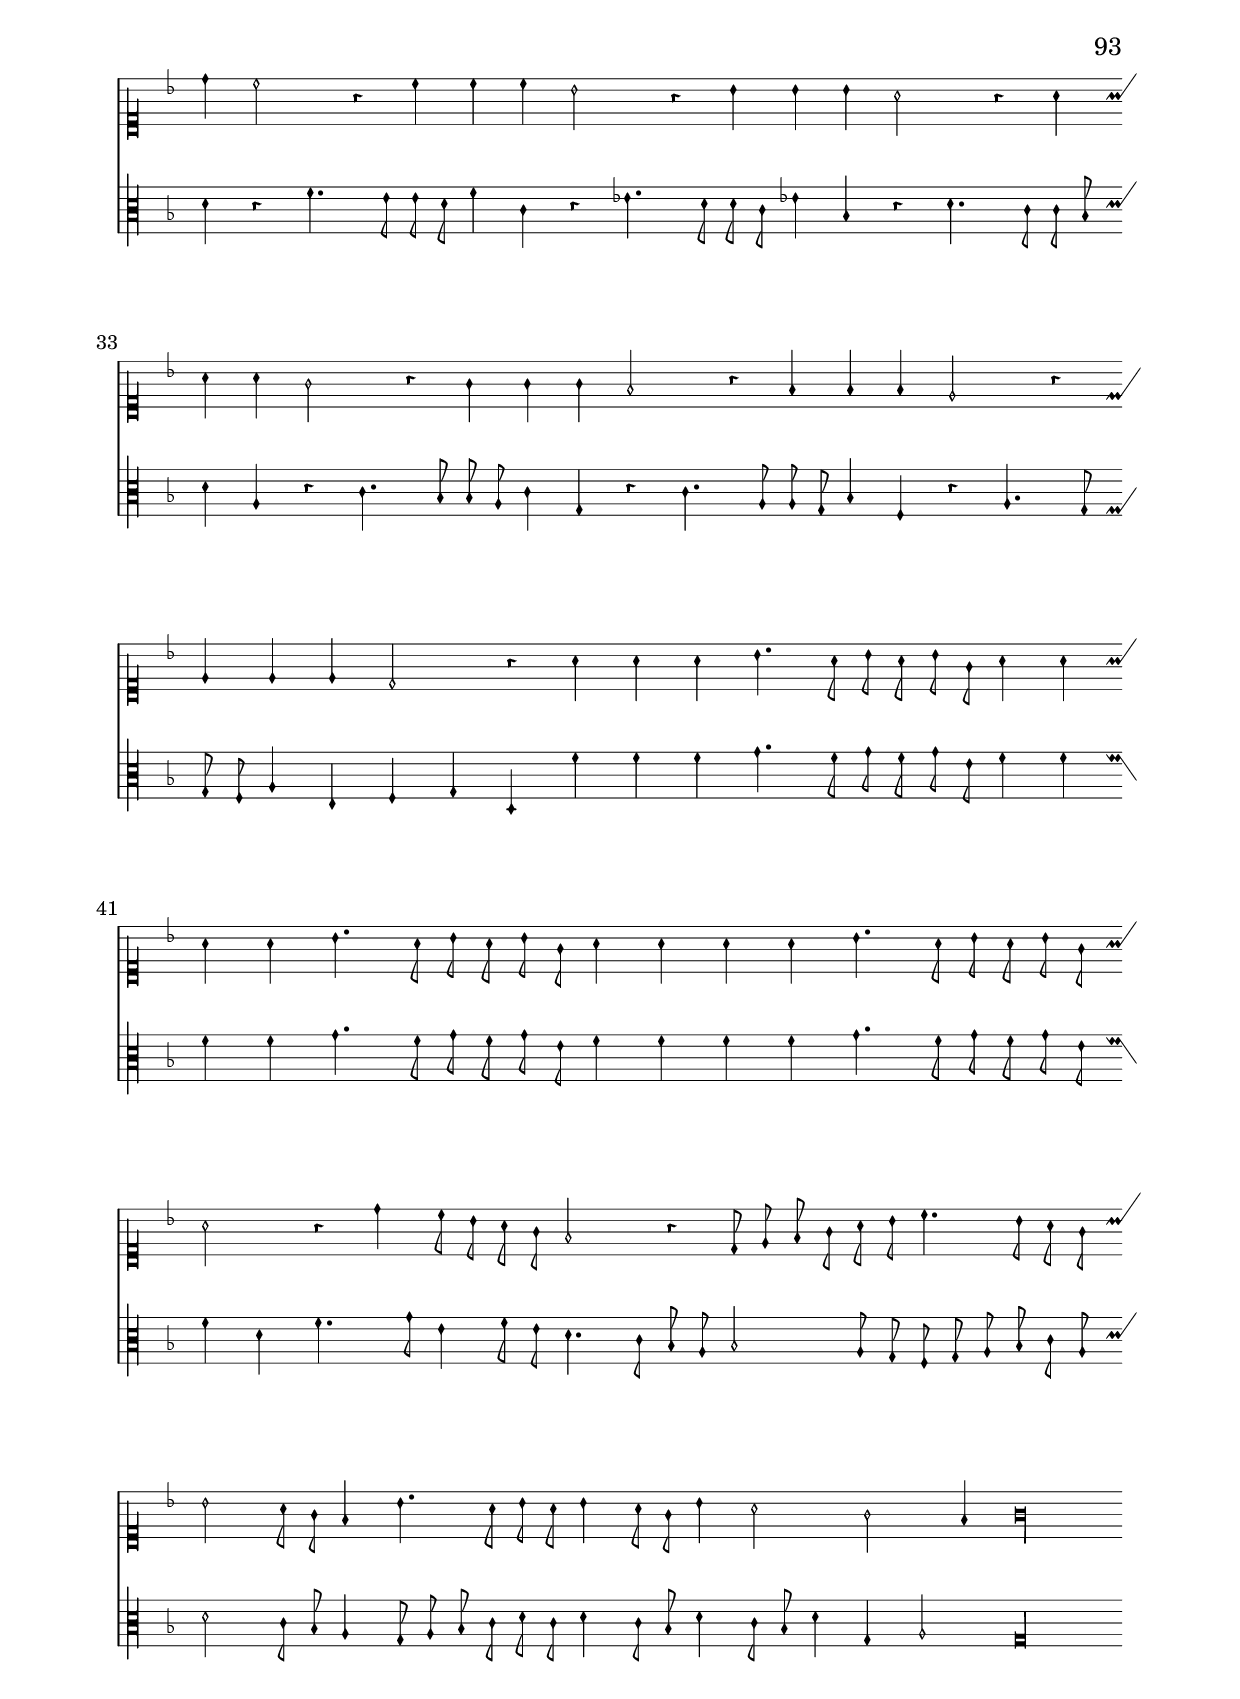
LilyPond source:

\version "2.8.8"

#(set-global-staff-size 22)

\paper {   
  #(set-paper-size "a4")
  ragged-last-bottom = ##f
  print-page-number = ##t
  first-page-number = #75
  page-top-space = 0\mm
  line-width = 17\cm
  top-margin = 10\mm
  bottom-margin = 10\mm
  after-title-space = 2\mm
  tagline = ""
 }

\score {
	<<
 \new MensuralStaff
     \relative c'' {
	\clef "petrucci-c1"
	\key c \major
	\time 2/2 
	                   
	g2. a8 b c b a b c b c d | e4 d c b a1 |   % 3
	r2 d,4 e f g a b | c1 g2. a4 |   % 5
	b c d b e2 c2. a4 b2 c1 |   % 7
	d2 c2. b4 a g | f2. e8 d f4 e a2 |   % 9
	d,4 e f g2 f8 e f2 | g\breve  |   % 11
	r2 g c4 a b c | d2 b2. c4 d e |   % 13
	d c d2 d1 | r2 d2. c4 bes!2 |   % 15
	a g c d | e a,4 b c b c2 |   % 17
	g1 r4 d' b b | c2 a r4 d b c |   % 19
	d2 r4 g, a b c2 | d r4 c f, b a2 |   % 21
	d cis!4 d4. c8 b a g2 | c4. b8 a g f e d2 a'4 d4.  % 23
	c8 b a g f e a c,4 c'2 d4 | e a, d2 g,4 c a f |   % 25
	b2 a r4 g2 fis!4 | g2 a r4 e' c d |   % 27
	e8 d c b a4 g4. a8 b4 c d2 c8 b c2 d r4 d |   % 29
	b b b2 r4 c a a | a2 r4 d e4. d8 c4. b8 |   % 31
	a4. g8 a4. e8 f4. f8 d4. d'8 | d4. d8 b4. b8 g4. g8 e4. f8 |   % 33
	d e f g e f g a f g a f g4. g8 | e d e d e d e f g4 b b2 |   % 35
	r4 e, e2 r4 g g4. a8 | b c b4 a g fis! g a b |   % 37
	c d e d c b a g | c d e a, c bes! a2 |   % 39
	g\longa }

 \new MensuralStaff
     \relative c' {
	\clef "petrucci-c3"
	\key c \major
	\time 2/2 
	                   
	r\breve | c2. d8 e f e d e f e f g |   % 3
	a4 g f e d1 | r2 a4 b c d e f |   % 5
	g1 c,2. d4 | e f g e a2 f2.  % 7
	d4 e2 f2. g4 | a a, bes!2 a f |   % 9
	b1 a | r2 g c4 d e f |   % 11
	g2 e2. f4 g a | g f g2 g1 |   % 13
	r2 g2. f4 b2 | a g f d2.  % 15
	c4 bes!2 a g | c d e a,4 b |   % 17
	c b c2 g1 | r4 a c c b2 e |   % 19
	r4 d f e d2 r4 a' | g f e2 d r4 f |   % 21
	b, b' a fis! g4. f8 e d c b | a4 a' f a4. g8 f e d c b a |   % 23
	g2 c4 g'2 e4 f2 | c4 f2 d4 e a, d2 |   % 25
	g,4 g'2 fis!4 g2 a | r4 e f d e8 d c b a4 g |   % 27
	c2 d4 e c g' a f | e1 d |   % 29
	r4 g e e e2 r4 f | d d d2 r4 g a4. g8 |   % 31
	f4. e8 d4. c8 d4. a8 bes!4. bes8 | g4. g'8 g4. g8 e4. e8 c4. a8 |   % 33
	b c d b c d e c d b c d e4 b | c8 b c b c b c a g2 r4 g' |   % 35
	g2 r4 c, c2 r4 e | e4. d8 c4 b a g fis! g |   % 37
	a b c d e d c b | a g c8 a f' d e f g2 f4 |   % 39
	g\longa }
>>
\header { piece = "LXXIX. Orlandus di Lassus. Ad Hypomixolydium" }
\layout { 
  indent = 0.0 \mm
  system-count = #12 }
}

\score {
	<<
 \new MensuralStaff
    \relative c' {
	\clef "petrucci-c3"
	\time 2/2 
	                   
	d2 b4 d | c b a2 |   % 3
	g4 d' e2 | d4 c2 b4 |   % 5
	c e4. c8 f4 | e2 d4 g |   % 7
	e g f e | d c2 b4 |   % 9
	c d b c | a d g, g' |   % 11
	e g f e | d2 c4 b |   % 13
	a c2 b4 | e2 c4 d2  % 15
	b4 c2 | a4 d b d |   % 17
	c b a c | d2 g,4 g' |   % 19
	e g f e | d f2 e4 |   % 21
	d2 c4 g | a c2 b4 |   % 23
	c g' e g | f e d2 |   % 25
	e4 f d e | c d b c |   % 27
	a b c b | r8 c d4 b c |   % 29
	a b g a2 b2 c4 |   % 31
	a d b d | c b a g |   % 33
	r g' e g | f e d2 |   % 35
	c g4 a | b c2 d4 |   % 37
	b d c b | a r8 g b4 g |   % 39
	a b c2 | d4 c2 c4 |   % 41
	a c b g' | e g r g, |   % 43
	b g a b | c d r d |   % 45
	b d c b | a g r g' |   % 47
	e g f e | d f2 e4 |   % 49
	d r8 c e4 c | d e f2 |   % 51
	g4 e2 f4 | d2 e4 c2  % 53
	d2 b4 | c2 a4 b |   % 55
	c g' e g | f e d2 |   % 57
	d4 c d e | c g a c2  % 59
	b4 c2 | r4 g b g |   % 61
	a b c d | b d c b |   % 63
	a g2 fis!4 | g g' e g |   % 65
	f2 e | d4 c2 b4 |   % 67
	c2 d4 b | c d e g |   % 69
	e g4. f8 e d | c4 g c1  % 71
	b4 a | b\longa
	\bar "|."
}

 \new MensuralStaff
     \relative c {
	\clef "petrucci-c5"
	\time 2/2 
	                   
	R1 | R1 |   % 3
	g'2 e4 g | f e d2 |   % 5
	c4 g' a2 | g4 c2 b4 |   % 7
	c r8 c a4 c | bes! a g2 |   % 9
	a4 f g e | f d c2 |   % 11
	r4 g' a c | b g e g |   % 13
	f e d g | e a2 f4 |   % 15
	g2 e4 f2 d4 g2 |   % 17
	e4 g f e | d2 c |   % 19
	r4 c' a c | bes! a g2 |   % 21
	r4 g e g | f e d2 |   % 23
	c2. g'4 | a c2 b4 |   % 25
	c a bes! g | a f g e |   % 27
	f d c r8 g' | a4 f g e |   % 29
	f d e c | d2 e |   % 31
	f4 d g2 | e4 g f e |   % 33
	d g c, g' | a c2 b4 |   % 35
	c c, e c | d e f2 |   % 37
	g4 r8 g e4 g | f e d c2  % 39
	d4 e f2 g4 e2 |   % 41
	f g | c,4 r8 c e4 c |   % 43
	d e f g | r d e f |   % 45
	g r8 g e4 g | f e d c |   % 47
	r c' a c | bes! a g2 |   % 49
	f g4 a | f g a bes!2  % 51
	c4 a2 | bes!4 g2 a4 |   % 53
	f2 g | e4 f2 d4 |   % 55
	c2 r4 c' | a c bes! a |   % 57
	g2 r4 g | e g f e |   % 59
	d2 r4 c | e c d e |   % 61
	f g r g, | b g a b |   % 63
	c2 d | e4 c e c |   % 65
	d2 e | f g |   % 67
	a4 f2 g4 | e g4. f8 e d |   % 69
	c2 b | c1 |   % 71
	g'\longa
	\bar "|."
}
 >>
\header { piece = "LXXX. Casparus Försterus. Ad Mixolydium" breakbefore = ##t }
\layout {
	indent = 0.0 \mm
	system-count = #12
      }
}

\score {
	<<
 \new MensuralStaff
     \relative c' {
	\clef "petrucci-c1"
	\key c \major
	\time 2/2 
	                   
	e'1. d4 c | b2 c b2. c4 |   % 3
	d2 g, r c | b e4 d c b a b |   % 5
	c b c2 a1 | r2 a a b |   % 7
	c2. d4 e c d2 | g, e4 f g a fis!2 |   % 9
	g1 r2 a | a a b c1  % 11
	b4 a g2. f4 | e f g a b c d2.  % 13
	c4 b a g2 c2. b8 a b2 c1 |   % 15
	r2 c b a | b4 d cis!2 d e |   % 17
	c b r4 b b b | d2 e b c |   % 19
	d b c b | r4 a c2 r4 b d2 |   % 21
	c4 e d c e d c b | a c b a g b a4. b8 |   % 23
	c4 b4. c8 d4 c4. d8 e4 d | b2 r4 c a4. c8 b4 a |   % 25
	g d' e4. d8 c4 f,8 g a b c4 | c,8 d e f g4. a8 b c d2 a8 b |   % 27
	c d e4. d8 c4 b a2 g4 | a2 r4 c g4. a8 b c d2  % 29
	a4 b c g2 r4 b | c e d2 r4 c b g |   % 31
	a8 b c a b4 g a c b2 | r4 e d b c g d' b |   % 33
	c8 b a g a b c a b2 r4 a2 g4 c4. b8 a g f4 e c'2   % 35
	b4 e4. d8 c b a4 g4. f8 | e4 d c2 r4 c'2 b4 |   % 37
	e4. d8 c b a4 g4. g8 e f g a | b c d2 b4 g c2 b4 |   % 39
	c1 r4 a d4. c8 | b a g2 b4 c d e b |   % 41
	c d e d g, a b c | a b c d b c d e |   % 43
	c d b c a g f2 | e\longa  }

 \new MensuralStaff
     \relative c' {
	\clef "petrucci-c3"
	\key c \major
	\time 2/2 
                  
	r\breve | e1. d4 c |   % 3
	b2 c e2. f4 | g2 c, r f |   % 5
	e a4 g f e d e | f e f2 d1 |   % 7
	r2 a a b | c2. d4 e c d2 |   % 9
	g, b4 c d e cis!2 | d1 r2 a |   % 11
	a a b c1 b4 a g2. a4 |   % 13
	b c d2 e2. f4 | d1 r2 c |   % 15
	b a e'4 g fis!2 | g a f e |   % 17
	r4 e e e g2 e | b c g'4 e2 f   % 19
	d2 e4 a, a'2 g4 | a2 r4 e g2. f4 |   % 21
	a g f a g f e d | f e d c e d4. e8 f4 |   % 23
	e4. f8 g4 f4. g8 a4 g2 | r4 g e2 r4 f d4. f8 |   % 25
	e4 d c g' a4. g8 f4 c8 d | e f g4 c,8 d e f g4 g,8 a b c d4 |   % 27
	a4. b8 c d e4. d8 cis! d b2 | a1 r4 c g4. a8 |   % 29
	b c d2 a4 b c g2 | r4 c b g a2 r4 e' |   % 31
	f a g8 f e g f d e f g4 g, | a c b e a, c b8 c d e |   % 33
	a,4 d8 e f g a2 g4 f4. e8 | d c b4 a f4. g8 a b c4 a |   % 35
	e'2 r4 a,4. b8 c d e4 c2 b4 e4. d8 c b a4 g2 |   % 37
	r4 c a8 b c d e4 c g' c, | g' fis! g2 e4 d8 c d2 |   % 39
	c r4 a d4. c8 b a g2 b4 c d e b c g' |   % 41
	a g c, g' e c d e | f d e f g e f g |   % 43
	a f g e f e2 d4 | e8 d c b a g a b c b a g a4 g8 f |   % 45
	e\longa  }
>>
\header { piece = "LXXXI. Orlandus di Lassus. Ad Phrygium" breakbefore = ##t }
\layout { 
  indent = 0.0 \mm
  system-count = #12 }
}

\score {
	<<
 \new MensuralStaff
     \relative c' {
	\clef "petrucci-c1"
	\key c \major
	\time 2/2 
	                   
	r1 f | a2 a c1 |   % 3
	r2 f, d d | f4 g a b a2 d,4 e |   % 5
	f g a b c2 f, | d d f4 g a b |   % 7
	a1 r2 f | a a c1 |   % 9
	r2 f, a a | c1 r4 f, d d |   % 11
	f2 r4 f a a c c, | e e g2 r4 f a a |   % 13
	c2 b4 c d a g f | e d g f a g f a |   % 15
	g2 r4 b c g a e' | f c d c f, a8 b c4 g8 a |   % 17
	b4 f8 g a b c d e4 c b8 c a4 | g fis!8 g e d f g a4 f e8 f g a |   % 19
	b c d4. c8 b a g4 c2 b4 | c1 r4 a c2 |   % 21
	r4 c a2 r4 d, f2 | r4 g f2 r4 g a2 |   % 23
	r4 g a2 r4 fis! g2 | r4 e f2 r4 d b'2 |   % 25
	a4. g8 f4 d a' c bes! a | g f2 e4 f2 r4 a |   % 27
	a4. b8 c4 f, e d g a | b2 r4 c c4. b8 a4. g8 |   % 29
	f4 a d,8 e f g a2 r4 f | a4. g8 f e d4 a'2 r4 a |   % 31
	f4. g8 a4 b f g d' c | bes! a d,2 r4 a' f d |   % 33
	a'2 r4 c a f c' f,4. g8 a b c4 g4. a8 b c d4 a2  % 35
	c4 g a bes! a2 g4 | a1 r4 f b4. a8 |   % 37
	g4 d b'4. a8 g4 d4. e8 f4 | d8 e f g a b c4. b8 a g f4 e |   % 39
	f8 g a f g a b4 a b2 a2 g2 f e8 d e2 |   % 41
	f\longa }

 \new MensuralStaff
     \relative c' {
	\clef "petrucci-c2"
	\key c \major
	\time 2/2 
	                   
	f1 d2 d | f1 r2 c |   % 3
	d d f4 g a b | a2 d,2. e4 f2 |   % 5
	bes,! f a a | b g d'1 |   % 7
	r2 f a a | c f,2. e4 f g |   % 9
	a2. g4 f e d2 | a4 a' f f a2 r4 f |   % 11
	d d bes!2 r4 f a a | c2 r4 c d d f2 |   % 13
	e4 f g a g f e d | g f e d c e d2 |   % 15
	r4 b c g a e' f c | d f bes,! f'8 g a4 d, a8 bes c4 |   % 17
	g d' c a8 b c d e f g e f d | e c d b c b a g f g a b c4 b8 a |   % 19
	g a b c d4 g, c8 d e f d2 | c r4 a f'2 r4 f, |   % 21
	a2 r4 d f2 r4 d | c2 r4 d e2 r4 d |   % 23
	e2 r4 cis! d2 r4 b | c2 r4 a bes!2 g4 g' |   % 25
	f d a'4. g8 f4 e d c | bes! a g2 f1 |   % 27
	r4 a a4. b8 c4 f e d | g d e2 r4 f f4. e8 |   % 29
	d4. c8 bes!2 f4 f' a4. g8 | f e d4 a'2 r4 a, f4. g8 |   % 31
	a4 b f g d' c bes! a | d2 r4 a' f d a'4. a8 |   % 33
	f4 d a'2 r4 a f d | a' a,4. b8 c d e4 c g8 a b c |   % 35
	d4 a c2 g4 a bes!2 | a r4 f b4. a8 g4 d' |   % 37
	b'4. a8 g4 g,4. a8 bes!4 g d'8 e | f g a4 d, a f4. g8 a b c a |   % 39
	d2 bes!4 g d'2 c | bes! a g1 |   % 41
	f\longa }
>>
\header { piece = "LXXXII. Orlantus di Lassus. Ad Lydium" breakbefore = ##t }
\layout { 
  indent = 0.0 \mm
  system-count = #12 }
}

\score {
	<<
 \new MensuralStaff
    \relative c'' {
	\clef "petrucci-c1"
	\time 2/2 
	                   
	d,1 | f |   % 3
	e2 a1 gis!2 |   % 5
	a f | e a1  % 7
	g f2 |   % 9
	e e1 d2 |   % 11
	e c | f1 |   % 13
	e2 a | bes!1 |   % 15
	a2 d1 cis!2 |   % 17
	d4 b b2 | c d4 a |   % 19
	b2 c | d4 a d1  % 21
	c2 | b4 g2 a  % 23
	f2 d4 | e2 r4 a |   % 25
	b2 c | d4 a d2 |   % 27
	cis! d1 c2 |   % 29
	b4 a a1 gis!2 |   % 31
	a1 | a2 r4 a |   % 33
	gis!2 a4 f | g a bes! g2  % 35
	a2 fis!4 | g2 a |   % 37
	fis!4 g2 a2 f4 e2 |   % 39
	d r4 a' | gis!2 a2.  % 41
	e4 f2 | e g2.  % 43
	f4 f2 | e r4 a |   % 45
	gis!2 a4 e | f8 e e2 d4 |   % 47
	e c'4. b8 a4 | g c b a |   % 49
	gis! a2 gis!4 | a1 |   % 51
	r2 r4 e | f2 g |   % 53
	a f | g a4 fis!2  % 55
	g4 e2 | f4 d2 f4 |   % 57
	e d2 cis!4 | f2 e4 a |   % 59
	gis!2 a4 e | f g a f |   % 61
	g e f g | a c4. b8 b4.  % 63
	a8 a4. g8 g4 | f8 e e2 d4 |   % 65
	e c' b a | g e' d c |   % 67
	b4. a8 a1 gis!2 |   % 69
	a\longa }

 \new MensuralStaff
     \relative c' {
	\clef "petrucci-c4"
	\time 2/2 
	                   
	r\breve |   % 3
	a1 | bes! |   % 5
	a2 d1 cis!2 |   % 7
	d bes! | a a1  % 9
	g2 | f1 |   % 11
	e2 a | f4 g a b |   % 13
	c2 a | d e |   % 15
	f d | e1 |   % 17
	d2. d,4 | e2 f |   % 19
	g4 d e2 | f d |   % 21
	e a | b c |   % 23
	d4 a d1 cis!2 |   % 25
	d r4 e, | f2 g |   % 27
	a f | e a |   % 29
	b c | d b |   % 31
	a r4 d | cis!2 d4 f |   % 33
	e b c d | e c d e |   % 35
	c2 d | b4 c2 a  % 37
	b4 c2 | a4 d2 cis!4 |   % 39
	d1 | r2 r4 d |   % 41
	cis!2 d4 a | c2 b |   % 43
	a r4 d | cis!2 d4 a |   % 45
	bes!2 a | a4 g f2 |   % 47
	e4 e'4. d8 c4 | b e d c |   % 49
	b a b2 | a r4 g |   % 51
	b2 c | d b |   % 53
	c d | e a, |   % 55
	d4 b c a2 bes!4 g a2  % 57
	f4 e2 | d4 d'2 c4 |   % 59
	b2 a | r4 b c d |   % 61
	e c d e | f4. e8 e4. d8 |   % 63
	d4. c8 c4. b8 | a4 g f2 |   % 65
	e4 e' d c | b c b a |   % 67
	g2 c | b1 |   % 69
	a\longa }
 >>
\header { piece = "LXXXIII. Casparus Försterus. Ad Hypoæolium" breakbefore = ##t }
\layout {
	indent = 0.0 \mm
	system-count = #6
      }
}

\score {
	<<
 \new MensuralStaff
    \relative c'' {
	\clef "petrucci-c1"
	\time 2/2 
	                   
	r4 a f d | r a'8 a f4 d |   % 3
	e a, r d'8 d | c4 a r a8 a |   % 5
	f d a'2 gis!4 | a1 |   % 7
	r4 a a a | g8 e c d e c e f |   % 9
	g4. f8 e4 e | d d' d d |   % 11
	c8 a f g a f a b | c4. b8 a4. g16 f |   % 13
	e8 c e f g2 | f8 d f g a2 |   % 15
	g8 e g a b2 | f8 d f g a2 |   % 17
	g4 f e2 | d4 d' d d |   % 19
	c8 a f g a f a b | c4. b8 a4. g16 f |   % 21
	e4 g a b | c2 b |   % 23
	a2. a4 | g8 c, e f g a b c |   % 25
	d d, f g a b c d | e e f f c c d d |   % 27
	e e f f c c d d | e4. f8 e2 |   % 29
	d4 a f d | r a'8 a f4 d |   % 31
	e a, r d'8 d | c4 a r a8 a |   % 33
	f d a'2 gis!4 | a\longa }

 \new MensuralStaff
     \relative c {
	\clef "petrucci-c4"
	\time 2/2 
	                   
	r2 r4 d' | c a r d8 d |   % 3
	c4 a8 a g4 d | r d'8 d c4 a |   % 5
	d c b2 | a4 d d d |   % 7
	c8 a f g a f a b | c4. b8 a4 a |   % 9
	g d'2 cis!4 | d1 |   % 11
	r4 d d d | c8 a f g a f a b |   % 13
	c2 b8 g b c | d2 c8 a c d |   % 15
	e2 b8 g b c | d2 a8 f a b |   % 17
	c4 d2 cis!4 | d1 |   % 19
	r4 d d d | c8 a f g a f a b |   % 21
	c4. b8 a4. g16 f | e8 c e f g a b c |   % 23
	d d, f g a b c d | e2. e4 |   % 25
	d d, f8 g a b | c c d d e e f f |   % 27
	c c d d e e f f | c4 d2 cis!4 |   % 29
	d2 r4 d | c a r d8 d |   % 31
	c4 a8 a f4 d | r d'8 d c4 a |   % 33
	d c b2 | a\longa }
 >>
\header { piece = "LXXXIV. Casparus Försterus. Ad Dorium. Variato fine" breakbefore = ##t }
\layout {
	indent = 0.0 \mm
	system-count = #6
      }
}

\score {
	<<
 \new MensuralStaff
    \relative c' {
	\clef "petrucci-c1"
	\time 2/2 
	                   
	f2 g4 g | a8 g f e d4 d' |   % 3
	c8 b a g a4 fis!2 g2 a8 fis! |   % 5
	g4 d8 e f g a4 | e f d g8 f |   % 7
	e d c4 c' b | a8 f g e f4 d |   % 9
	f e a2 | g4 a8 g f e d4.  % 11
	e8 f g a b c4 | d d,8 e f g a b |   % 13
	c4 d2 c8 b | a4 g2 fis!4 |   % 15
	g f8 e d4 e | f g a f |   % 17
	e g2 fis!4 | g d8 e f g a4 |   % 19
	e8 f g a b4 e,8 f | g4 f e2 |   % 21
	d4 g2 fis!4 | g4. f8 e d e4 |   % 23
	a8 g f e d4 g8 f | e4 d c8 d e f |   % 25
	g f e d c4 c'4. b8 a g f e d4 |   % 27
	d'4. c8 b a g f | e d c4 c'4. b8 |   % 29
	a f g e d e f g | a b c d e4 e,8 f |   % 31
	g a b c d4 d,4. e8 f g a b c d |   % 33
	e4 e,2 f4 | g8 a b c d4 a8 b |   % 35
	c a d4 c b | a g f e |   % 37
	d2 e' | c1 |   % 39
	b | a |   % 41
	g | f |   % 43
	e2 c'4. b8 | a g f e f4 d |   % 45
	e f g a | b c b8 a g4 |   % 47
	c,4. d8 e4. f8 | g4 f8 e d4 g |   % 49
	f e d a'8 g | f e d4 g4. f8 |   % 51
	e d c b a4 d2 cis!4 d2 |   % 53
	c8 d e f g a b c | d4 d,8 e f4 e8 f |   % 55
	g4 d8 e f4 e8 f | g4 e f d2  % 57
	cis!8 b cis2 | d\longa }

 \new MensuralStaff
     \relative c {
	\clef "petrucci-c4"
	\time 2/2 
	                   
	R1 | f2 g4 g |   % 3
	a8 g f e d4 d'2 c4 b a2  % 5
	g4 d8 e f g | a4 a b g |   % 7
	c8 b a g f4 g | a g f4. g8 |   % 9
	a b c2 d4 | e a, d8 c b a |   % 11
	g4 d a'2 | d,8 e f g a b c d |   % 13
	e4 d8 c b4 c | d b a2 |   % 15
	g4 a b cis! | d b c d |   % 17
	c b a2 | g8 a b c d4 a8 b |   % 19
	c d e4 e, g8 a | b c d2 cis!4 |   % 21
	d c b a | g c4. b8 a g |   % 23
	f4 d g8 f e d | c4 d8 e f4 e8 d |   % 25
	c4 c'4. b8 a g | f4. e8 d4 d'4.  % 27
	c8 b a g f e d | c4 c'4. b8 a g |   % 29
	f4 e g d8 e | f g a b c d e4 |   % 31
	e,8 f g a b4. c8 | d4 d,8 e f g a b |   % 33
	c2 a | e' r4 d |   % 35
	c b a g | f g a2 |   % 37
	d,2. e4 | f g a1  % 39
	g f  % 41
	e d2 |   % 43
	c1 | d |   % 45
	c4 d e fis! | g a d, e |   % 47
	f2 c4. d8 | e4 f g2 |   % 49
	r4 g8 a b c d4. c8 b a g4 c4.  % 51
	b8 a g f4 g | e2 d8 e f g |   % 53
	a b c d e4 e | d2. c4 |   % 55
	b2 a | g f |   % 57
	e1 | d\longa }
 >>
\header { piece = "LXXXV. Franciscus Palumbus. Ad Dorium" breakbefore = ##t }
\layout {
	indent = 0.0 \mm
	system-count = #12
      }
}

\score {
	<<
 \new MensuralStaff
     \relative c'' {
	\clef "petrucci-c1"
	\key c \major
	\time 2/2 
	                   
	r\breve |   % 3
	e,4. f8 g4 a | e a g c2  % 5
	b8 a c4 b2 c4 b c2  % 7
	b8 a g2 | a d, |   % 9
	r4 a' b c2 b8 a d2 |   % 11
	c2. b4 | c d4. c8 b a |   % 13
	g4. a8 b4 c | a b2 e,2  % 15
	b'4. a8 b4 | c a b2 |   % 17
	e, g2. a4 b2 |   % 19
	c4 d4. c8 b a | g4. a8 b4 e, |   % 21
	g a b c4. b8 a2 g4 |   % 23
	a2 r4 e | f e a2 |   % 25
	g2. f8 e | d4 c f2 |   % 27
	e g | f4 e2 d4 |   % 29
	e c8 d e f g4 | f e2 d4 |   % 31
	e2 r4 e | e g4. f8 e d |   % 33
	e4 c g'2 | r4 e e g4.  % 35
	f8 e d e4 c | g'2. a4 |   % 37
	b c d b | c d4. g,8 g2  % 39
	c4 a b4. g8 g2 c4 |   % 41
	a b4. g8 g2 c4 a b4.  % 43
	g8 g2 a4 | f g4. f8 e4 |   % 45
	d2 r4 g | a g c2 |   % 47
	b4 c4. b8 a4 | g a4. g8 f4 |   % 49
	e f d d' | c d4. c8 b4 |   % 51
	a b g c | b c4. b8 a4 |   % 53
	g a4. g8 f2 e8 d e2 |   % 55
	d4. e8 f g a f | g2. d4 |   % 57
	g4. a8 b c d b | c2 b |   % 59
	a4. b8 c d e c | d4 c8 b a4 c |   % 61
	b a2 g4 | d'4. c16 b a4 c |   % 63
	b a2 g4 | a4. g16 f e4 g |   % 65
	f e2 d4 | a'4. g16 f e4 g |   % 67
	f e2 d4 | e f g a |   % 69
	b c2 b8 a | b4 c a g |   % 71
	f e2 d4 | e\longa }

 \new MensuralStaff
     \relative c' {
	\clef "petrucci-c3"
	\key c \major
	\time 2/2 
	                   
	e,4. f8 g4 a | e a g c2  % 3
	b8 a b4 a | c4. d8 e1 % 5
	e1 e2.  % 7
	d4 e2 | f2. e8 d |   % 9
	f2 e | f2. e8 d |   % 11
	f4 e f g | e f d e2  % 13
	e4. d8 e4 | f d e2 |   % 15
	e, e'4. d8 | e4 f d e2  % 17
	e,2 e'2 f4 d e2  % 19
	f4 d e2 e,2 e'2  % 21
	f4 d e2 c4 b2 |   % 23
	a\breve |   % 25
	r2 e' | f4 e a2 |   % 27
	g2. f8 e | d4 c f2 |   % 29
	e4 a, c4. b8 | a4 g f2 |   % 31
	e1 | r4 e' e g4.  % 33
	f8 e d e4 c | g'2. e4 |   % 35
	e g4. f8 e d | e4 c g'2.  % 37
	e4 f g | e f g4. c,8 |   % 39
	c2 f4 d | e4. c8 c2 |   % 41
	f4 d e4. c8 | c2 f4 d |   % 43
	e4. c8 c4 f | d e4. d8 c2  % 45
	b4 c1 r4 c |   % 47
	d c f2 | e4 f4. e8 d4 |   % 49
	c d4. c8 b4 | a b g g' |   % 51
	f g4. f8 e4 | d e c f |   % 53
	e f4. e8 d4 | c d2 c4 |   % 55
	d1 | g,4. a8 b c d b |   % 57
	c2 g | c4. d8 e f g e |   % 59
	f2. e4 | d f2 e2  % 61
	c4 d e | f d f4. e8 |   % 63
	d4 c b2 | a r4 e |   % 65
	f g a b | c d e e, |   % 67
	f g a b | c d e f |   % 69
	e2 d | r4 a c b |   % 71
	a g f2 | e\longa }
 >>
\header { piece = "LXXXVI.  Josquin de Pres.  Ad Phrygium." breakbefore = ##t }
\layout {
	indent = 0.0 \mm
	system-count = #12
      }
}

\score {
	<<
 \new MensuralStaff
     \relative c'' {
	\clef "petrucci-c1"
	\key c \major
	\time 2/2 
	                   
	g\breve |   % 3
	g |   % 5
	b2. c4 | d2 g,2.  % 7
	a4 b2 | c g2.  % 9
	a4 b c | d2 d,4 e |   % 11
	f g a b4. a8 d2 c4 |   % 13
	d1 | R1 |   % 15
	d2. c8 b | e4 d4. c8 b a |   % 17
	g1 | r2 c |   % 19
	e1 | d |   % 21
	c2. b8 a | b4 c d2.  % 23
	c4 b a | g2 c2.  % 25
	b8 a b4 d2 c4 b a |   % 27
	c b4. a8 d4 | c b4. a8 d4 |   % 29
	c b2 a4 | b1 |   % 31
	R1 | b1 |   % 33
	g | a\breve  % 35
	g2. f8 e |   % 37
	f4 g a2. g8 f g4 a |   % 39
	b2. a8 g | a4 b c2.  % 41
	b8 a b4 c | d2. c8 b |   % 43
	c4 d g, d'2 c8 b c4 d |   % 45
	b a c4. b16 a | g4. a8 b c d4.  % 47
	c8 b a c4 b4. a8 g2 f4 |   % 49
	g4. a8 b c d4. c8 b a c4 b4.  % 51
	a8 g2 f4 | g1 |   % 53
	r2 g | a4. g8 a4 b4.  % 55
	a8 b g a4 b4. a8 b g a2 |   % 57
	g\longa }

 \new MensuralStaff
     \relative c' {
	\clef "petrucci-c3"
	\key c \major
	\time 2/2 
	                   
	g2. a4 | b2 c |   % 3
	g c2. d4 e f |   % 5
	g2 g,2. a4 b2 |   % 7
	c g | c4. d8 e4 f |   % 9
	g2 g,2. a4 b c |   % 11
	d e f g4. f8 e d e2 |   % 13
	d2. c8 b | e4 d4. c8 b a |   % 15
	g1 | r2 g' |   % 17
	b1 | a |   % 19
	g2. f8 e | f2 g |   % 21
	a2. g8 f | e2 d |   % 23
	g2. f4 | e d c b |   % 25
	a2 g | g'2. f4 |   % 27
	e d g4. f8 | e4 d g4. f8 |   % 29
	e4 d c2 | b\breve  % 31
	r2 e1  % 33
	c d  % 35
	c2. b8 a b4 c |   % 37
	d2. c8 b | c4 d e2.  % 39
	d8 c d4 e | f2. e8 d |   % 41
	e4 f g2. f8 e f4 g |   % 43
	c, g'2 f8 e | f4 g e d4.  % 45
	e8 f4. e8 c d | e f g4 g,8 a b c |   % 47
	d4. c8 e4 d2 b4 c d |   % 49
	g,8 a b c d4 g, | g'4. f8 e4 d |   % 51
	c b a2 | g4. a8 b4 c |   % 53
	g c8 d e f g2 f8 e f4 g |   % 55
	d4. e8 f4 g | d g2 f4 |   % 57
	g\longa }
 >>
\header { piece = "LXXXVII.  Josquin de Pres.  Ad Mixolydium." breakbefore = ##t }
\layout {
	indent = 0.0 \mm
	system-count = #6
      }
}

\score {
	<<
 \new MensuralStaff
     \relative c' {
	\clef "petrucci-g"
	\key f \major
	\time 2/2 
	                   
	R1 | a'2. g8 a |   % 3
	bes4 g g2 | r4 c2 bes8 c |   % 5
	d4 bes bes2 | r4 a2 g8 a |   % 7
	bes a g f g2 | a r4 a |   % 9
	g bes4. c8 d bes | c4 a a2 |   % 11
	r d | c4 e4. f8 g e |   % 13
	f4 d d2 | r4 g2 f8 e |   % 15
	f4 d f2 | e r4 e |   % 17
	d bes d2 | c4 a c2 |   % 19
	bes4 d2 c8 bes | a4 c2 bes8 a |   % 21
	g4 g d'4. e8 | f4 e c e2  % 23
	d4 bes d2 c4 a2 |   % 25
	r d | c4. bes16 a g4 a |   % 27
	d,2 r4 d' | e g2 f8 e |   % 29
	d2 c | r4 c bes d2  % 31
	c8 bes a2 | g r4 g |   % 33
	a d, a'2 | g r4 g |   % 35
	a d, a'2 | g r4 d' |   % 37
	e f g c, | d e a, bes |   % 39
	c d4. c16 bes a4 | bes c a g'2  % 41
	f4 e d | c bes a4. g16 a |   % 43
	bes4 a2 g4 | a\longa }

 \new MensuralStaff
     \relative c' {
	\clef "petrucci-g"
	\key f \major
	\time 2/2 
	                   
	g'2. f8 g | a4 f f2 |   % 3
	r4 bes2 a8 bes | c4 a a2 |   % 5
	r4 g2 f8 g | a g f e f2 |   % 7
	g r4 g | f a4. bes8 c a |   % 9
	bes4 g g2 | r c |   % 11
	bes4 d4. e8 f d | e4 c c2 |   % 13
	r4 f2 e8 d | e4 c e e |   % 15
	d2 r4 d | c a c2 |   % 17
	bes4 g bes2 | a4 c2 bes8 a |   % 19
	g4 bes2 a8 g | f2 c'4. d8 |   % 21
	e4 d bes d2 c4 a c2  % 23
	bes4 g2 | r c |   % 25
	bes4. a16 g f4 g | c, c r c' |   % 27
	d f2 e8 d | c2 bes |   % 29
	r4 bes a c2 bes8 a g2 |   % 31
	f r4 f | g c, g'2 |   % 33
	f r4 f | g c, g'2 |   % 35
	f r4 c' | d e f bes, |   % 37
	c d g, a | bes c4. bes16 a g4 |   % 39
	a bes f f'2 e4 d c |   % 41
	bes a g4. f16 g | a4 g2 f4 |   % 43
	g a bes2 | a\longa }
 >>
\header { piece = "LXXXVIII.  Josquin de Pres.  Fuga in Secunda Superiore Resolutio." breakbefore = ##t }
\layout {
	indent = 0.0 \mm
	system-count = #6
      }
}

\score {
	<<
 \new MensuralStaff
     \relative c'' {
	\clef "petrucci-c1"
	\key f \major
	\time 2/2 
	                   
	g1 | fis!2 g |   % 3
	f g | f4 d e2 |   % 5
	d1 | r2 f |   % 7
	g bes1 bes2 |   % 9
	a4 g a2 | g2. a4 |   % 11
	bes c2 bes2 a4 g2 |   % 13
	f1 | r2 f |   % 15
	g4. a8 bes g bes2 g2 f4 |   % 17
	g2 a | bes4 c2 bes2  % 19
	a4 bes c2 bes2 a4 |   % 21
	bes1 | r2 f |   % 23
	g bes2. a8 g bes4 a2  % 25
	g2 f4 | g2 a |   % 27
	g1 | r4 g g g |   % 29
	g2 a | g1 |   % 31
	r4 g2 f4 | g4. a8 bes4 c2  % 33
	bes2 a4 | bes2 c1  % 35
	bes2 | r f |   % 37
	g f | bes2. bes4 |   % 39
	bes2 r4 bes2 a4 g2 |   % 41
	g f4 g | e d2 g2  % 43
	f4 g2 | a1 |   % 45
	g\longa }

 \new MensuralStaff
     \relative c' {
	\clef "petrucci-c3"
	\key f \major
	\time 2/2 
	                   
	g1 | r2 g |   % 3
	d' e | d g |   % 5
	f4. e8 d c bes2 a8 g a4 d |   % 7
	r g,4. f8 g a | bes a bes c d c d e |   % 9
	f4 g2 f4 | g c, r c |   % 11
	d e f g2 f2 e4 |   % 13
	f bes,2 a8 g | bes4 a d2 |   % 15
	r4 g,2 d'4 | bes c a2 |   % 17
	r4 g'2 f4 | g e f g |   % 19
	f d e f | d4. c16 bes c2 |   % 21
	r4 bes2 a8 g | bes4 a r bes2  % 23
	a8 g d'4 g, | r d'4. c8 d e |   % 25
	f4 g bes a2 g2 f4 |   % 27
	g c, r c2 bes4 c g |   % 29
	r g'2 f4 | g c,2 bes4 |   % 31
	c g r d' | e g4. f8 e d |   % 33
	f4 bes, c2 | bes r |   % 35
	f g | f bes2.  % 37
	bes4 bes2. a8 g g'1  % 39
	g,2 | d' es!4. d8 |   % 41
	c4 bes a g4. f8 g a bes4 c |   % 43
	a d e g | f d4. c8 d e f4  % 45
	g2 f4 g\longa }
 >>
\header { piece = "LXXXIX.  Josquin de Pres.  Ad Hypodorium." breakbefore = ##t }
\layout {
	indent = 0.0 \mm
	system-count = #6
      }
}

\score {
	<<
 \new MensuralStaff
    \relative c'' {
	\clef "petrucci-c1"
	\key f \major
	\time 2/2 
	                   
	R1 | r2 g |   % 3
	bes a | g r4 d'4.  % 5
	c8 c bes d4. c16 bes | a4 c bes2 |   % 7
	a r4 g | d'4. c16 bes a4 c |   % 9
	bes2 a | g r4 f |   % 11
	c'4. bes16 a g4 bes | a2 g |   % 13
	f e | r4 d8 e f g a bes |   % 15
	c4 c bes a4. g8 g2 f4 |   % 17
	g2 r4 f | g a bes2 |   % 19
	a4. g16 f g8 f e d | e2 r4 d |   % 21
	a'4. bes8 c4 d2 c8 bes a g a f |   % 23
	g4 bes a d, | a'4. bes8 c4 d2  % 25
	c8 bes a g a f | g4 bes a g |   % 27
	a2 g | r4 d' d d |   % 29
	c2 r4 c | c c bes2 |   % 31
	r4 bes bes bes | a2 r4 a |   % 33
	a a g2 | r4 g g g |   % 35
	f2 r4 f | f f e2 |   % 37
	r4 e e e | d2 r4 a' |   % 39
	a a bes4. a8 | bes a bes g a4 a |   % 41
	a a bes4. a8 | bes a bes g a4 a |   % 43
	a a bes4. a8 | bes a bes g a2 |   % 45
	r4 d c8 bes a g | f2 r4 d8 e |   % 47
	f g a bes c4. bes8 | a g bes2 a8 g |   % 49
	f4 bes4. a8 bes a | bes4 a8 g bes4 a2  % 51
	g2 f4 | g\longa }

 \new MensuralStaff
     \relative c' {
	\clef "petrucci-c3"
	\key f \major
	\time 2/2 
	                   
	g2 bes | a g |   % 3
	r4 g'2 f4 | g4. f16 e d4 f |   % 5
	es!4. d16 c bes8 c d es | f g a4. g8 g4.  % 7
	f8 f4 es!4. d16 c | bes8 c d e f g a4.  % 9
	g8 g4. f8 f4. e8 e4 d4. c16 bes |   % 11
	a8 bes c d e f g4. f8 f4. e8 e4.  % 13
	d8 d4. c8 c4 | d2. c8 bes |   % 15
	a2 g4 f | g2 a |   % 17
	g r | r4 c d e |   % 19
	f2 e4 d2 c4 d f4.  % 21
	e8 f d e4 d | r f4. e8 f d |   % 23
	e4 d r f4. e8 f d e4 d |   % 25
	r f4. e8 f d | e4 d r g4.  % 27
	f8 f e r4 g4. f8 f e g4 d |   % 29
	r f4. e8 e d | f4 c r es!4.  % 31
	d8 d c es!4 bes | r d4. c8 c bes |   % 33
	d4 a r c4. bes8 bes a c4 g |   % 35
	r c4. a8 a g | bes4 f r a4.  % 37
	g8 g f a4 e | f g d f' |   % 39
	f f g4. f8 | g f g e f4 f |   % 41
	f f g4. f8 | g f g e f4 f |   % 43
	f f g4. f8 | g f g e f4 d |   % 45
	f4. g8 e4 f8 e | d4. c8 bes a bes2  % 47
	a8 g f g a bes | c a d2 c8 bes |   % 49
	a4 g8 a bes c d c | d4 c8 bes d4 c8 bes |   % 51
	d4 g, a2 | g\longa }
 >>
\header { piece = "XC. Antonius Brumel. Ad Hypodorium" breakbefore = ##t }
\layout {
	indent = 0.0 \mm
	system-count = #12
      }
}
